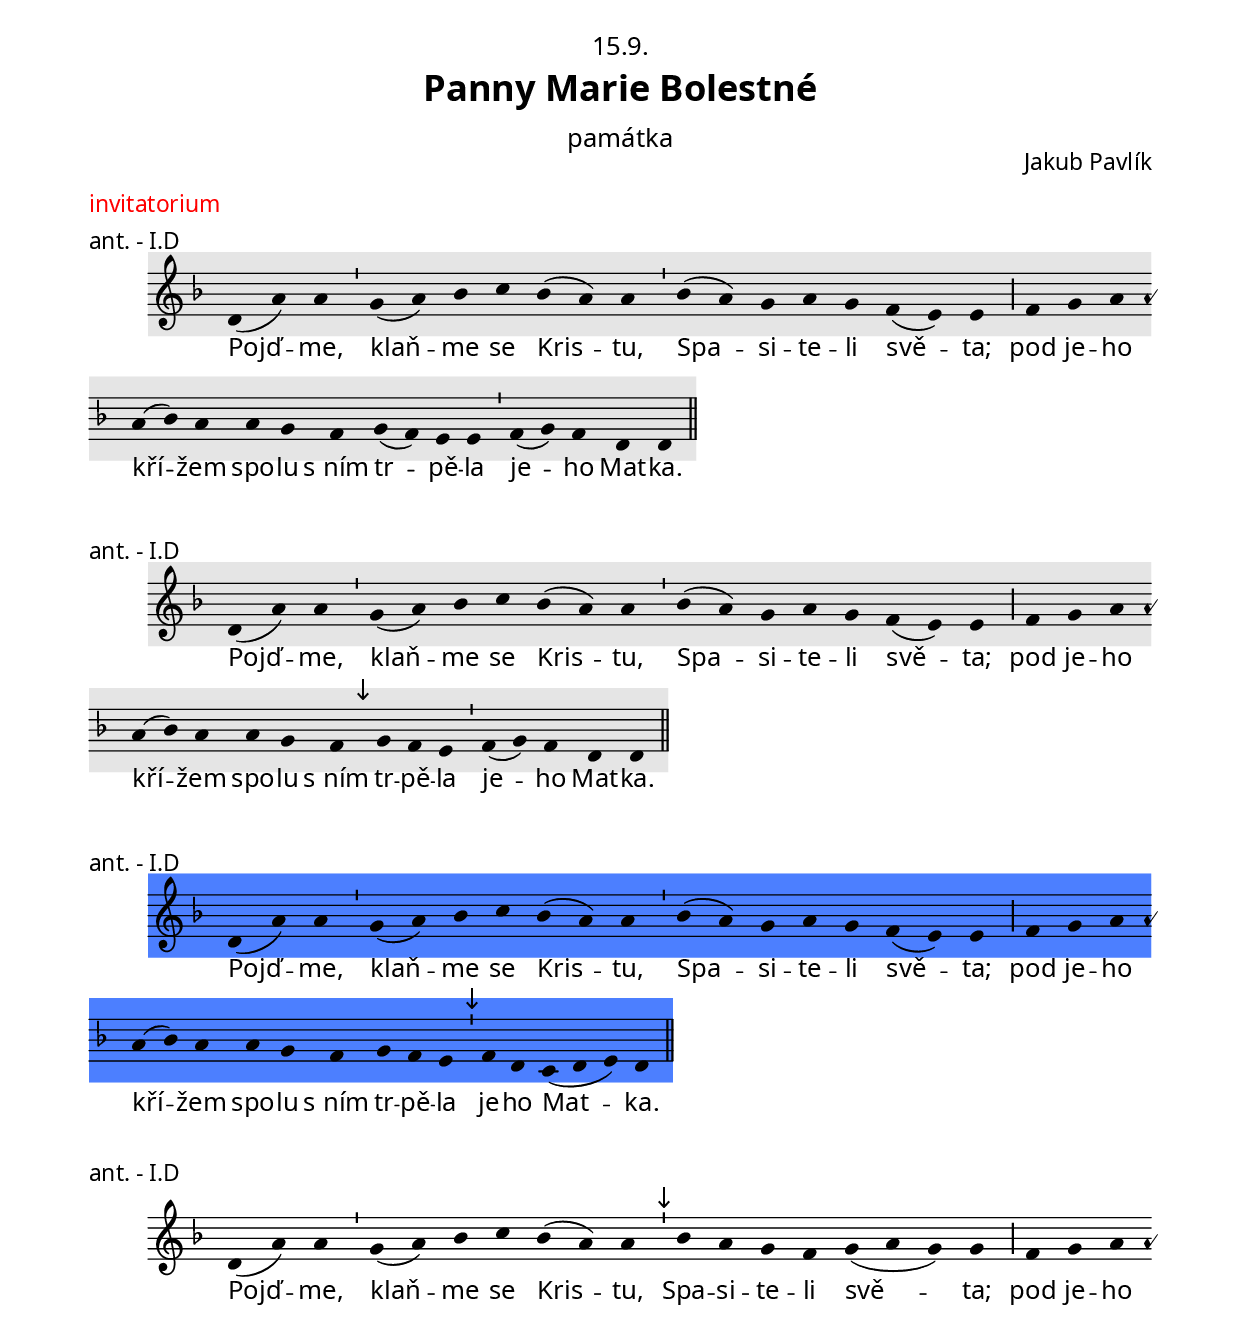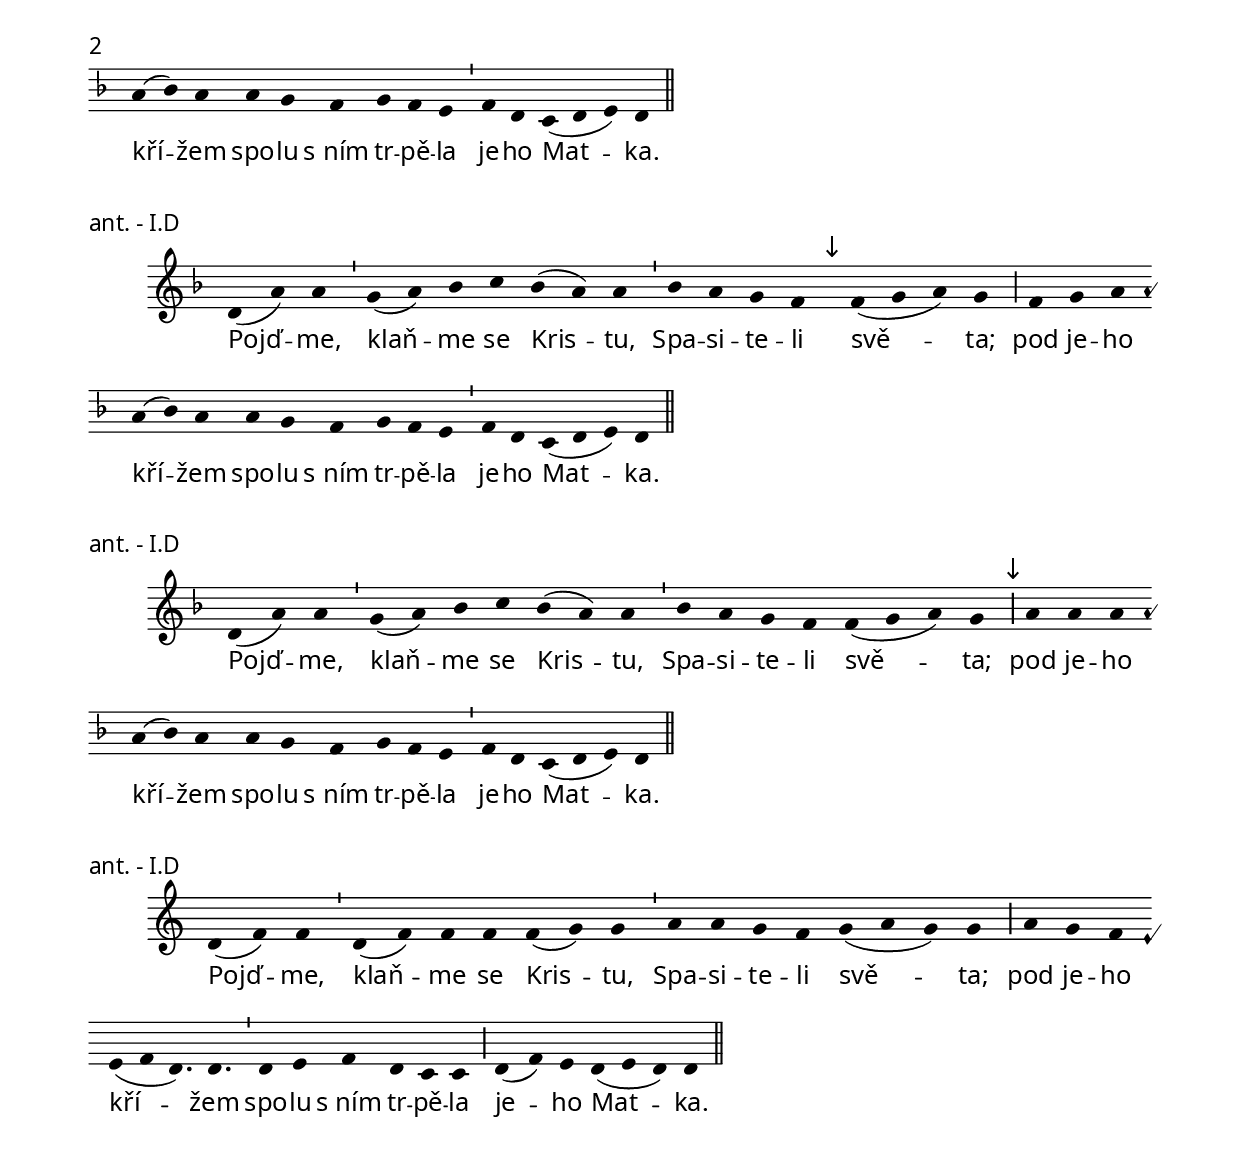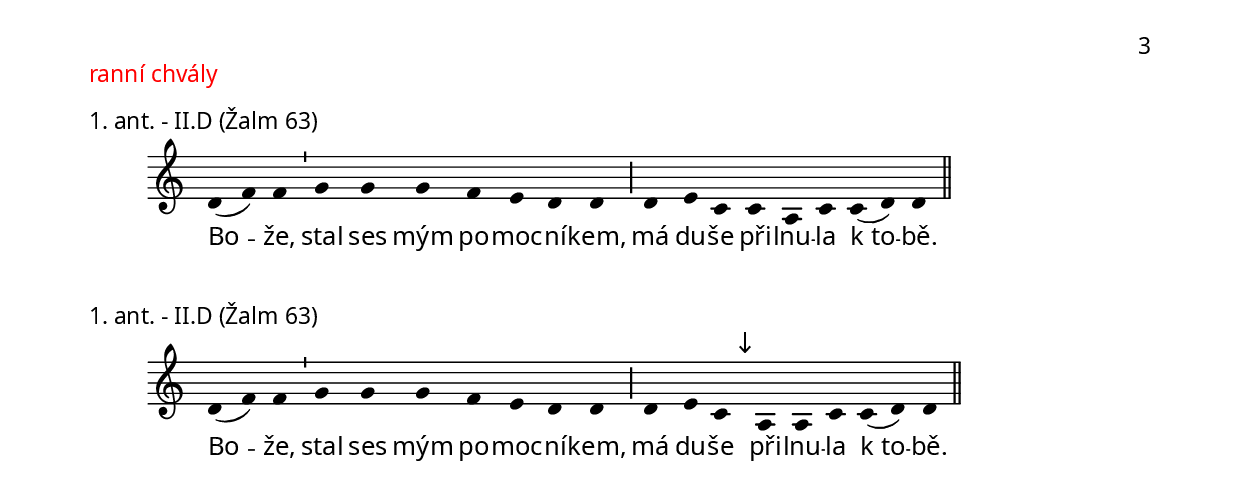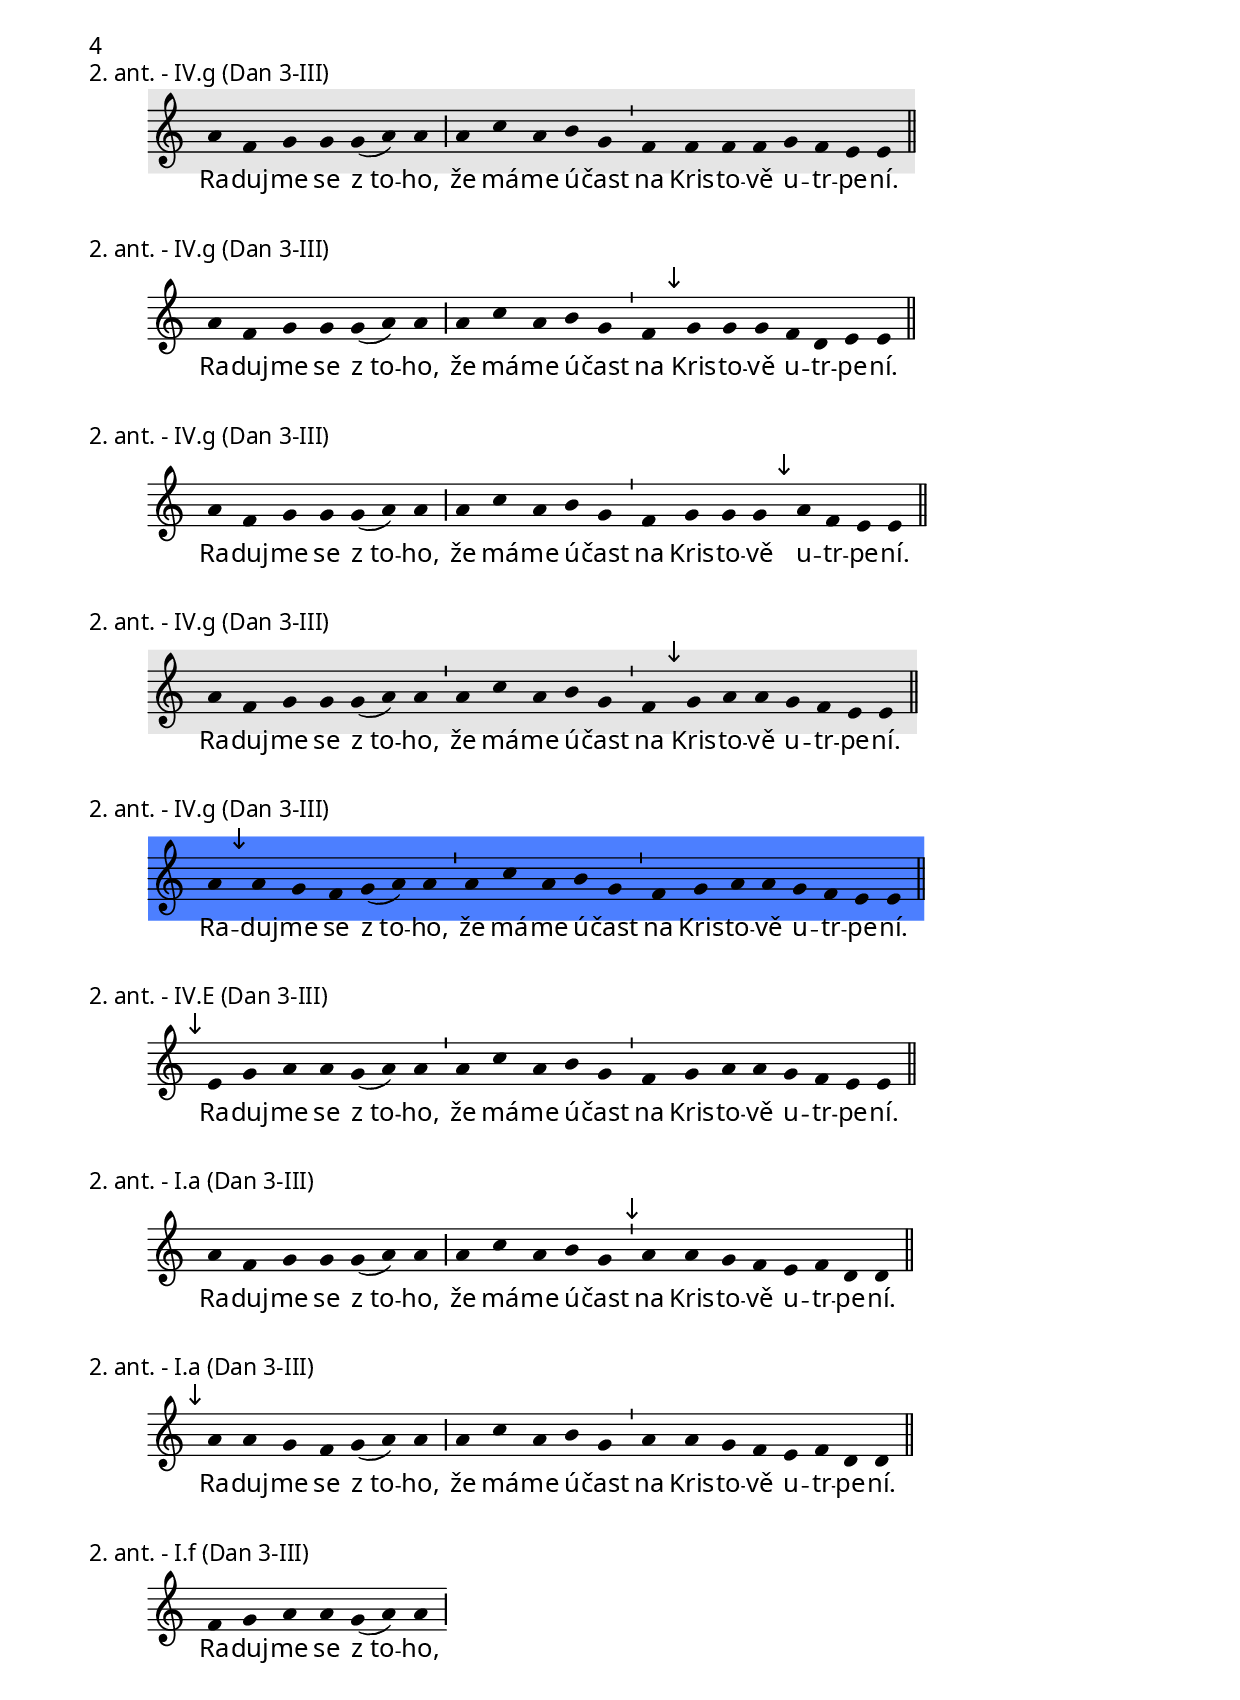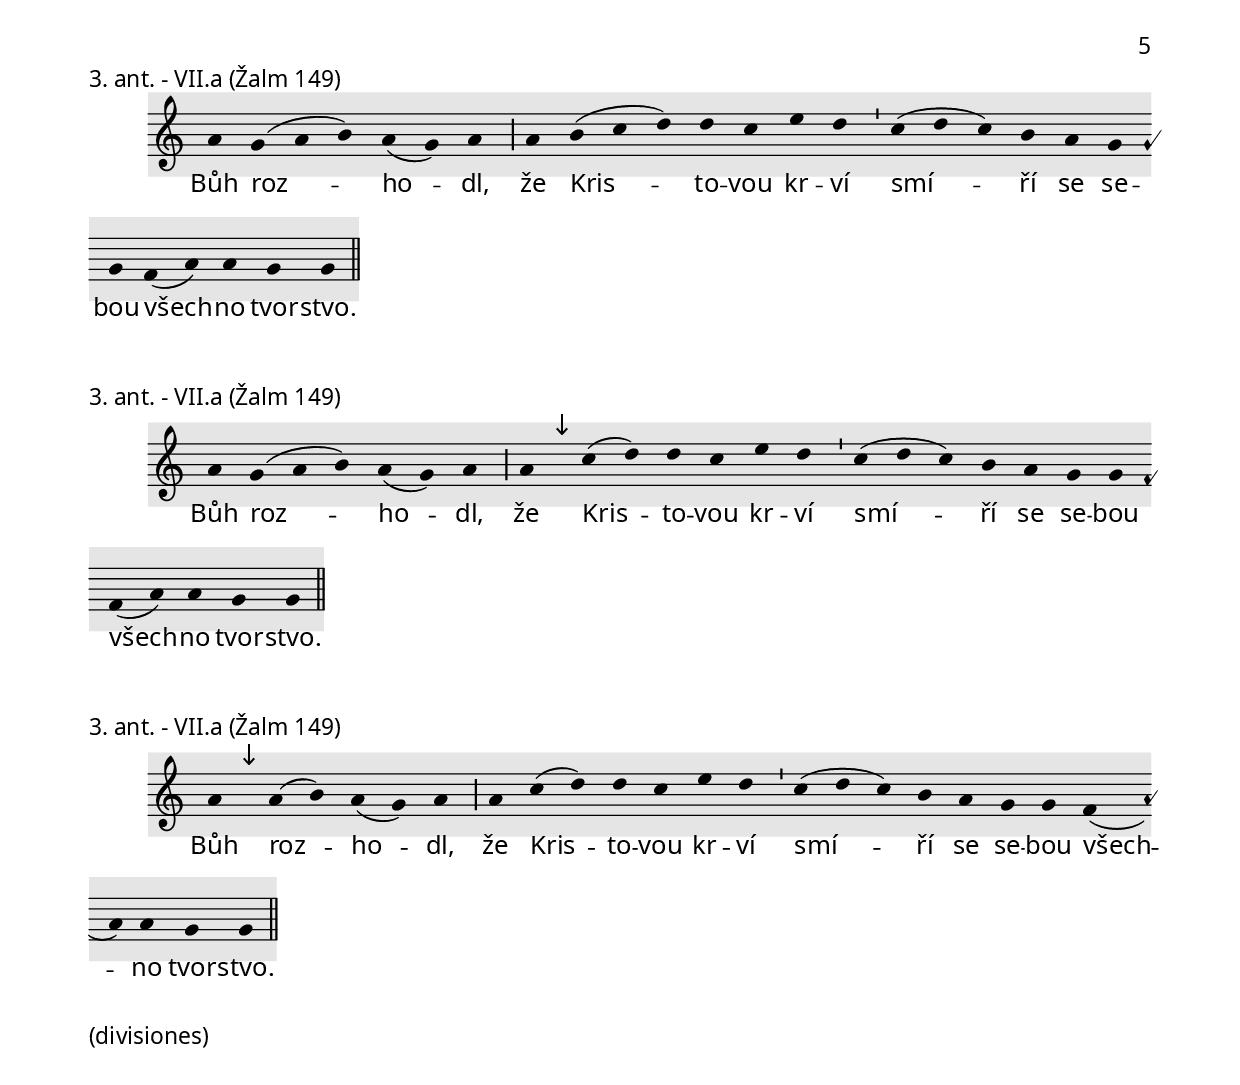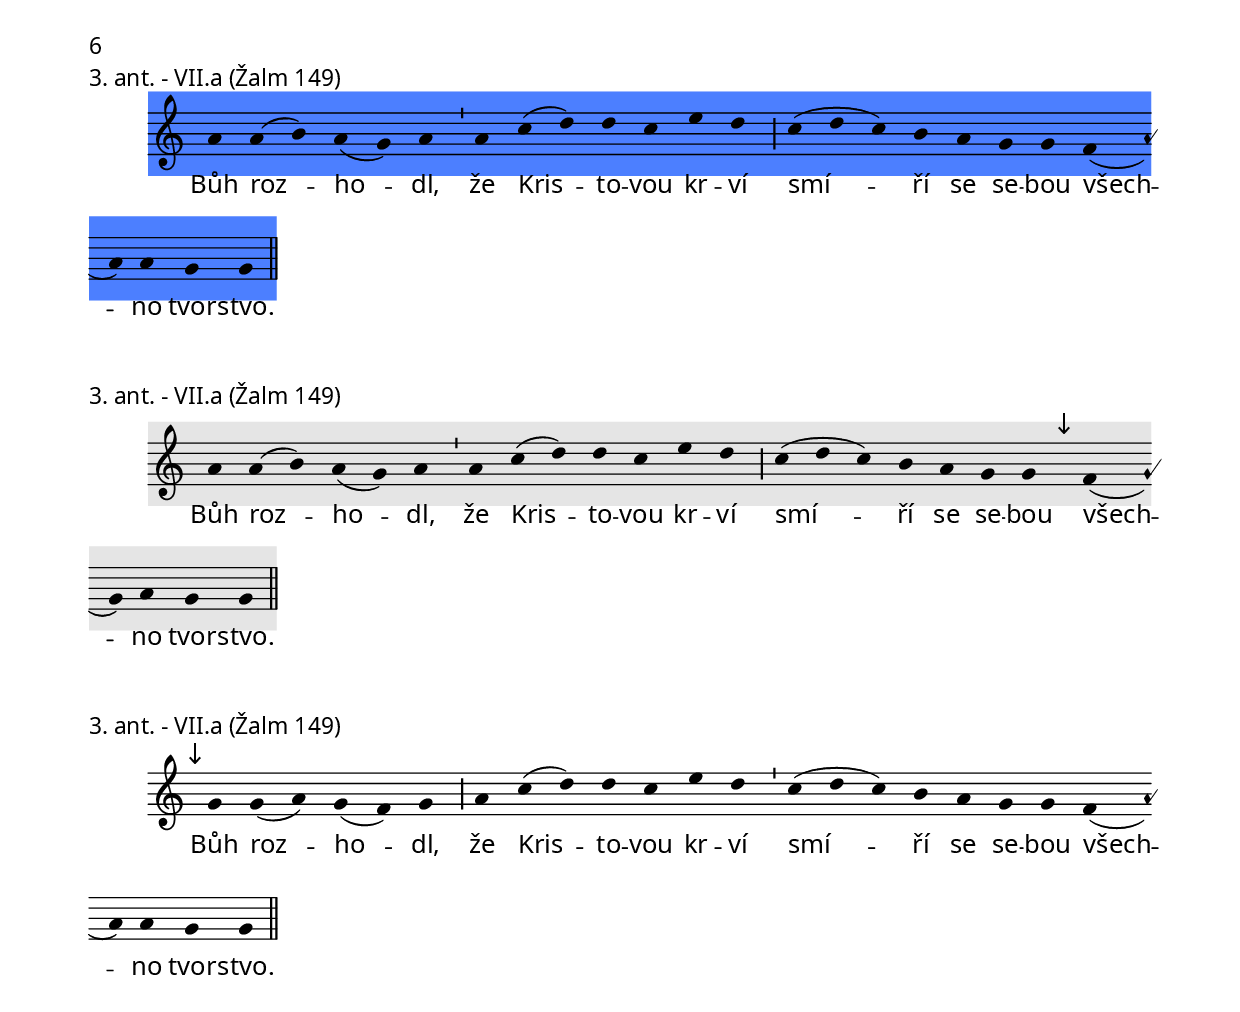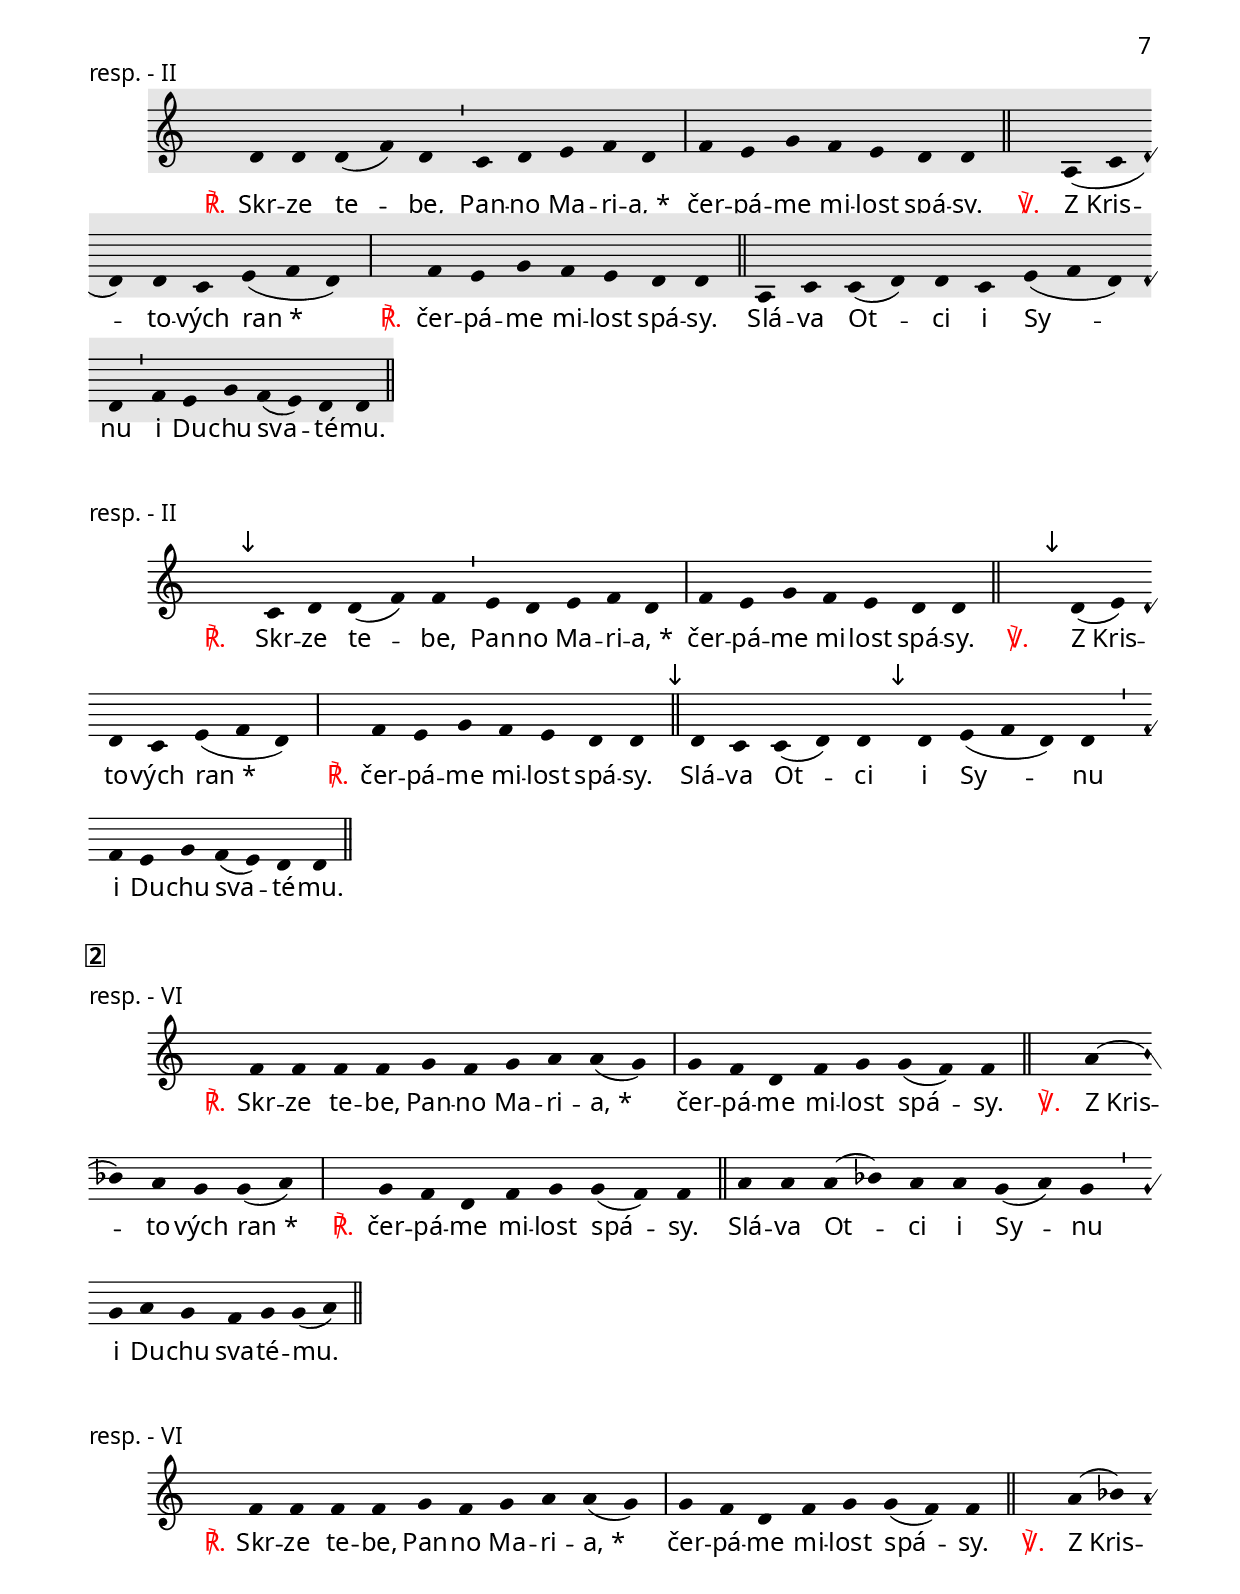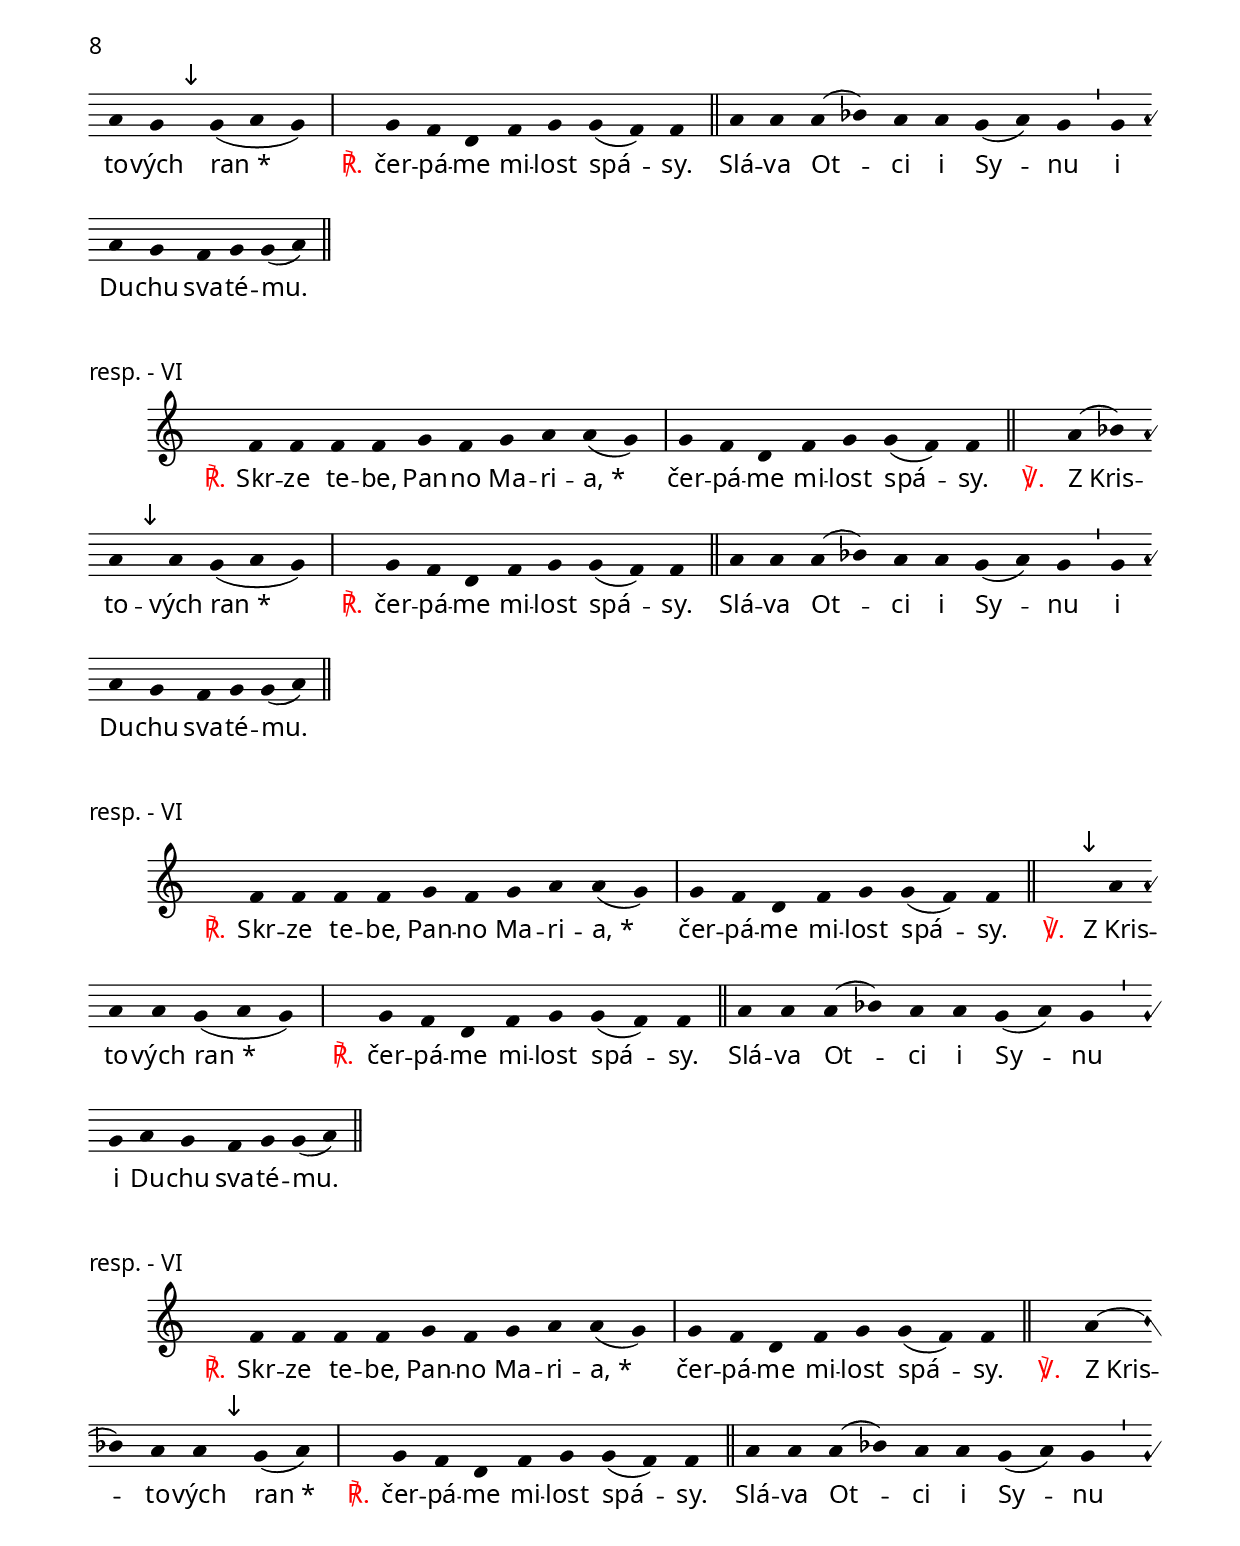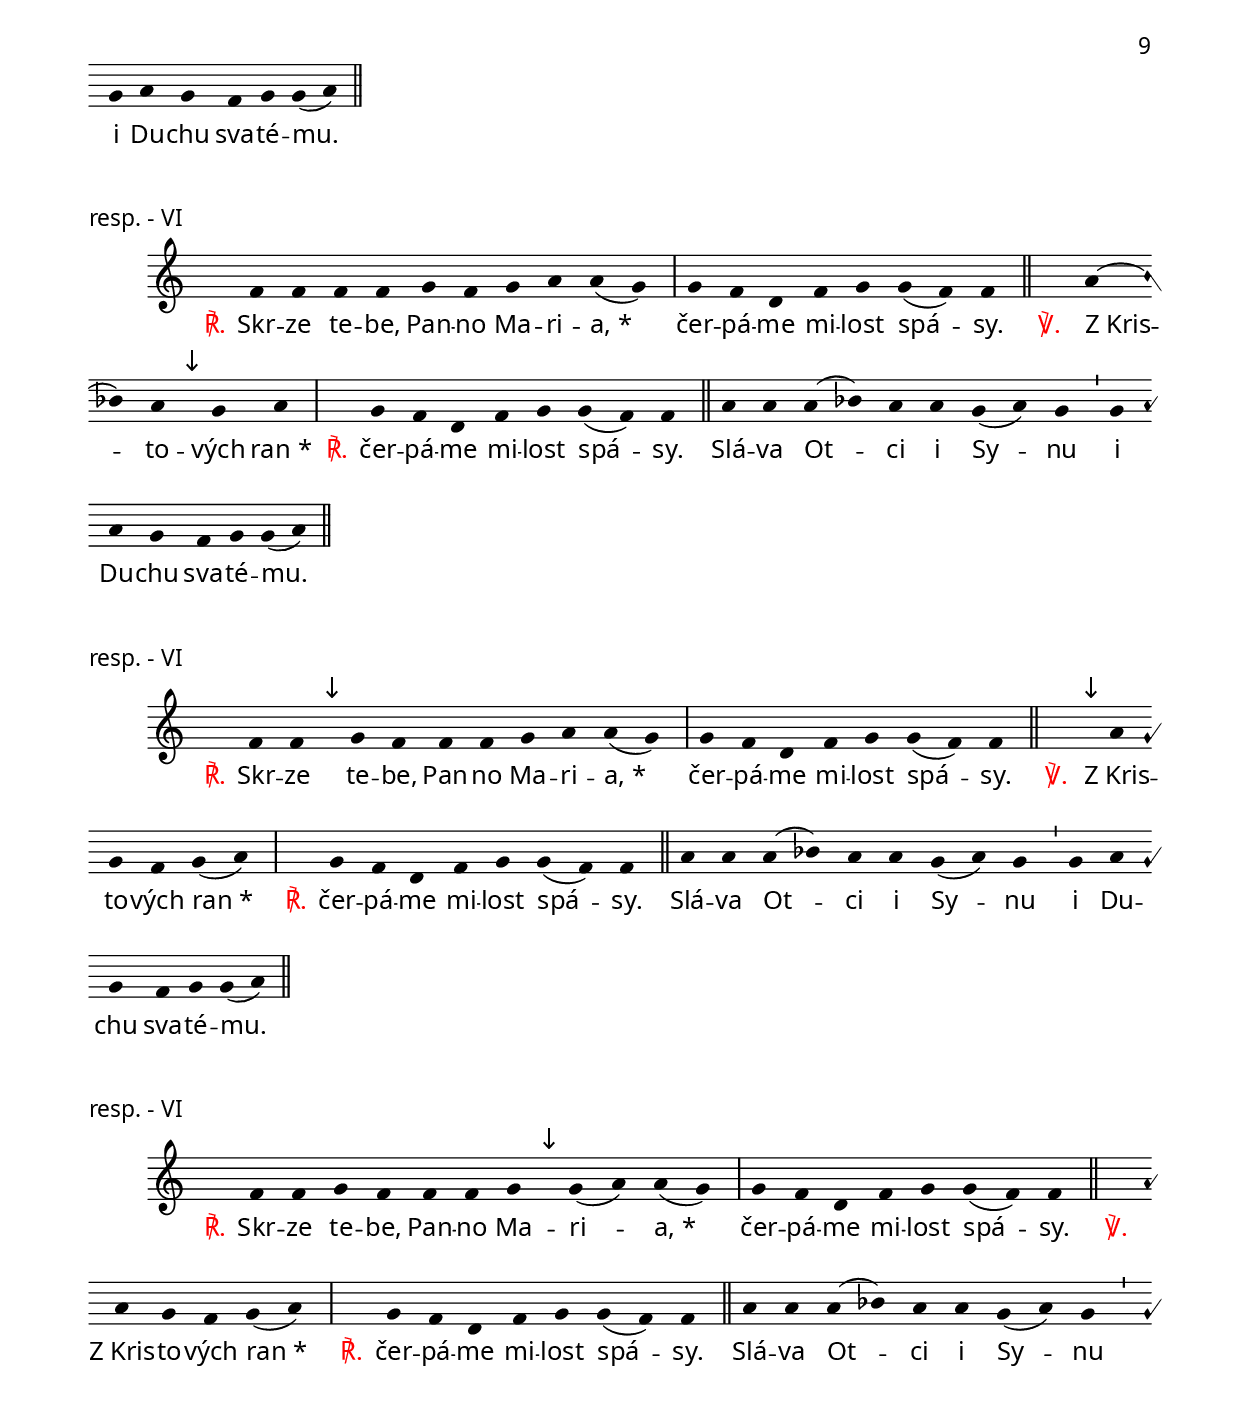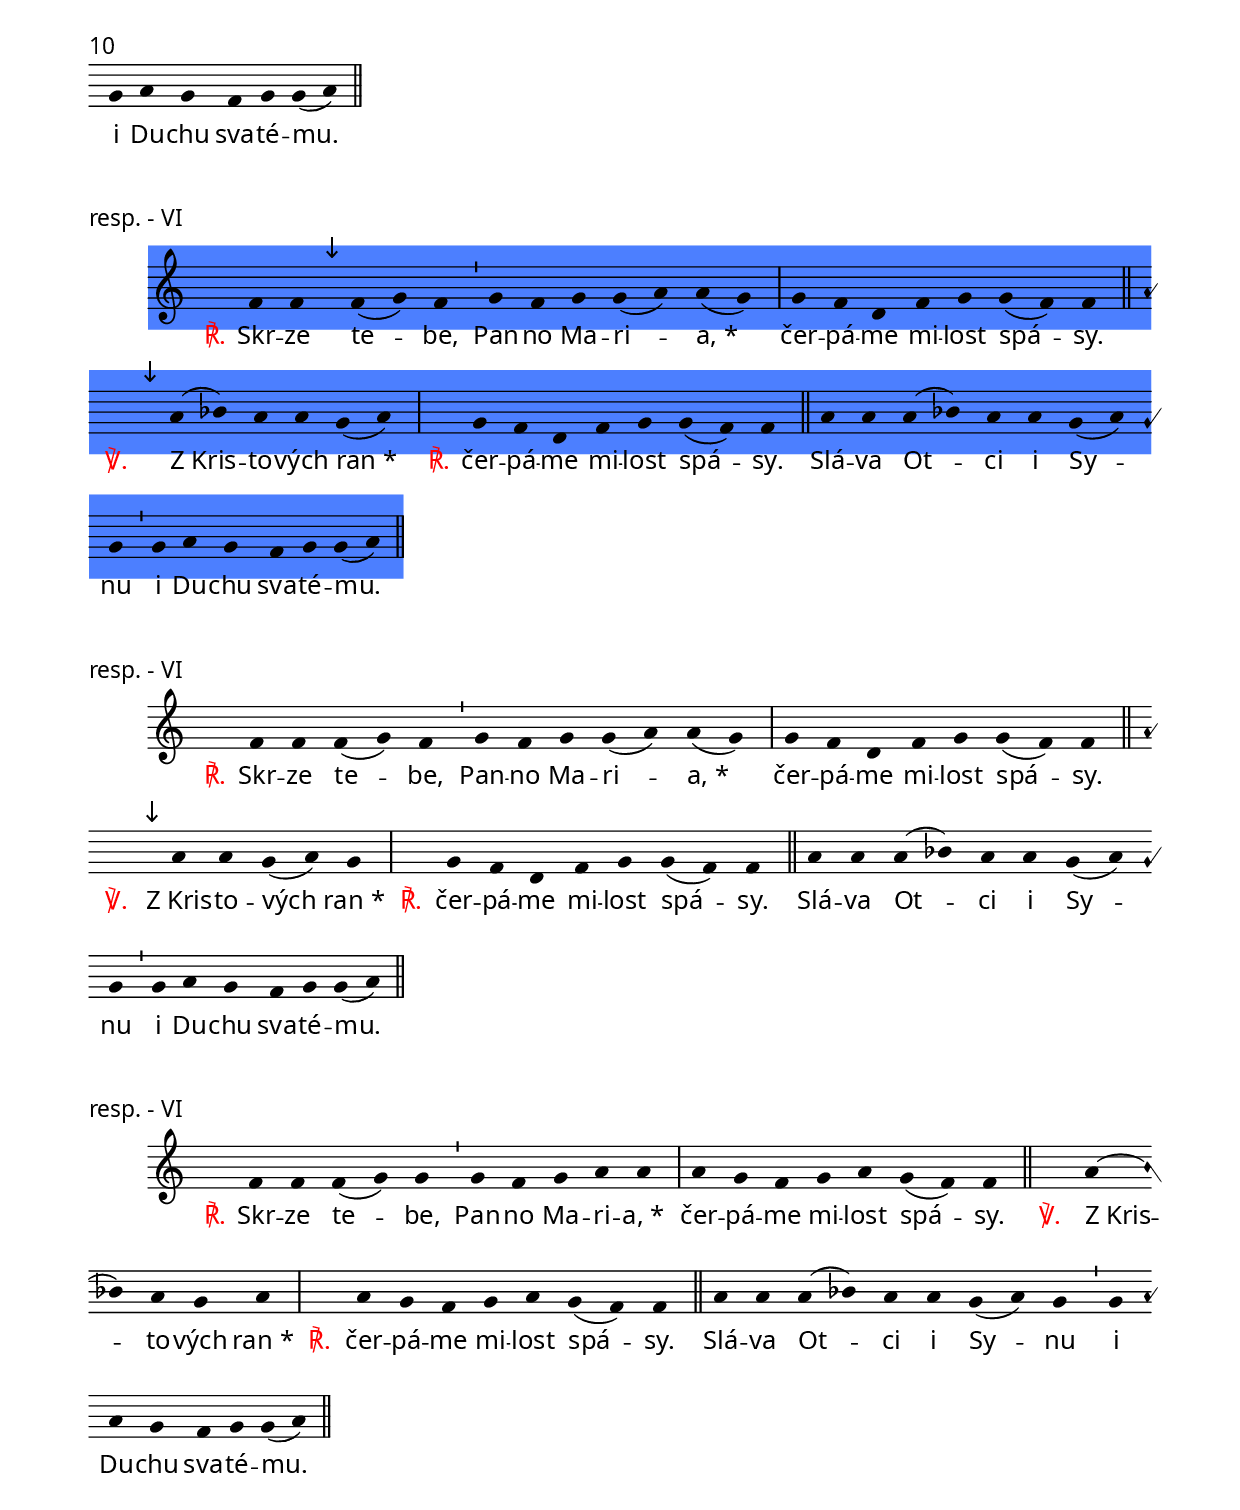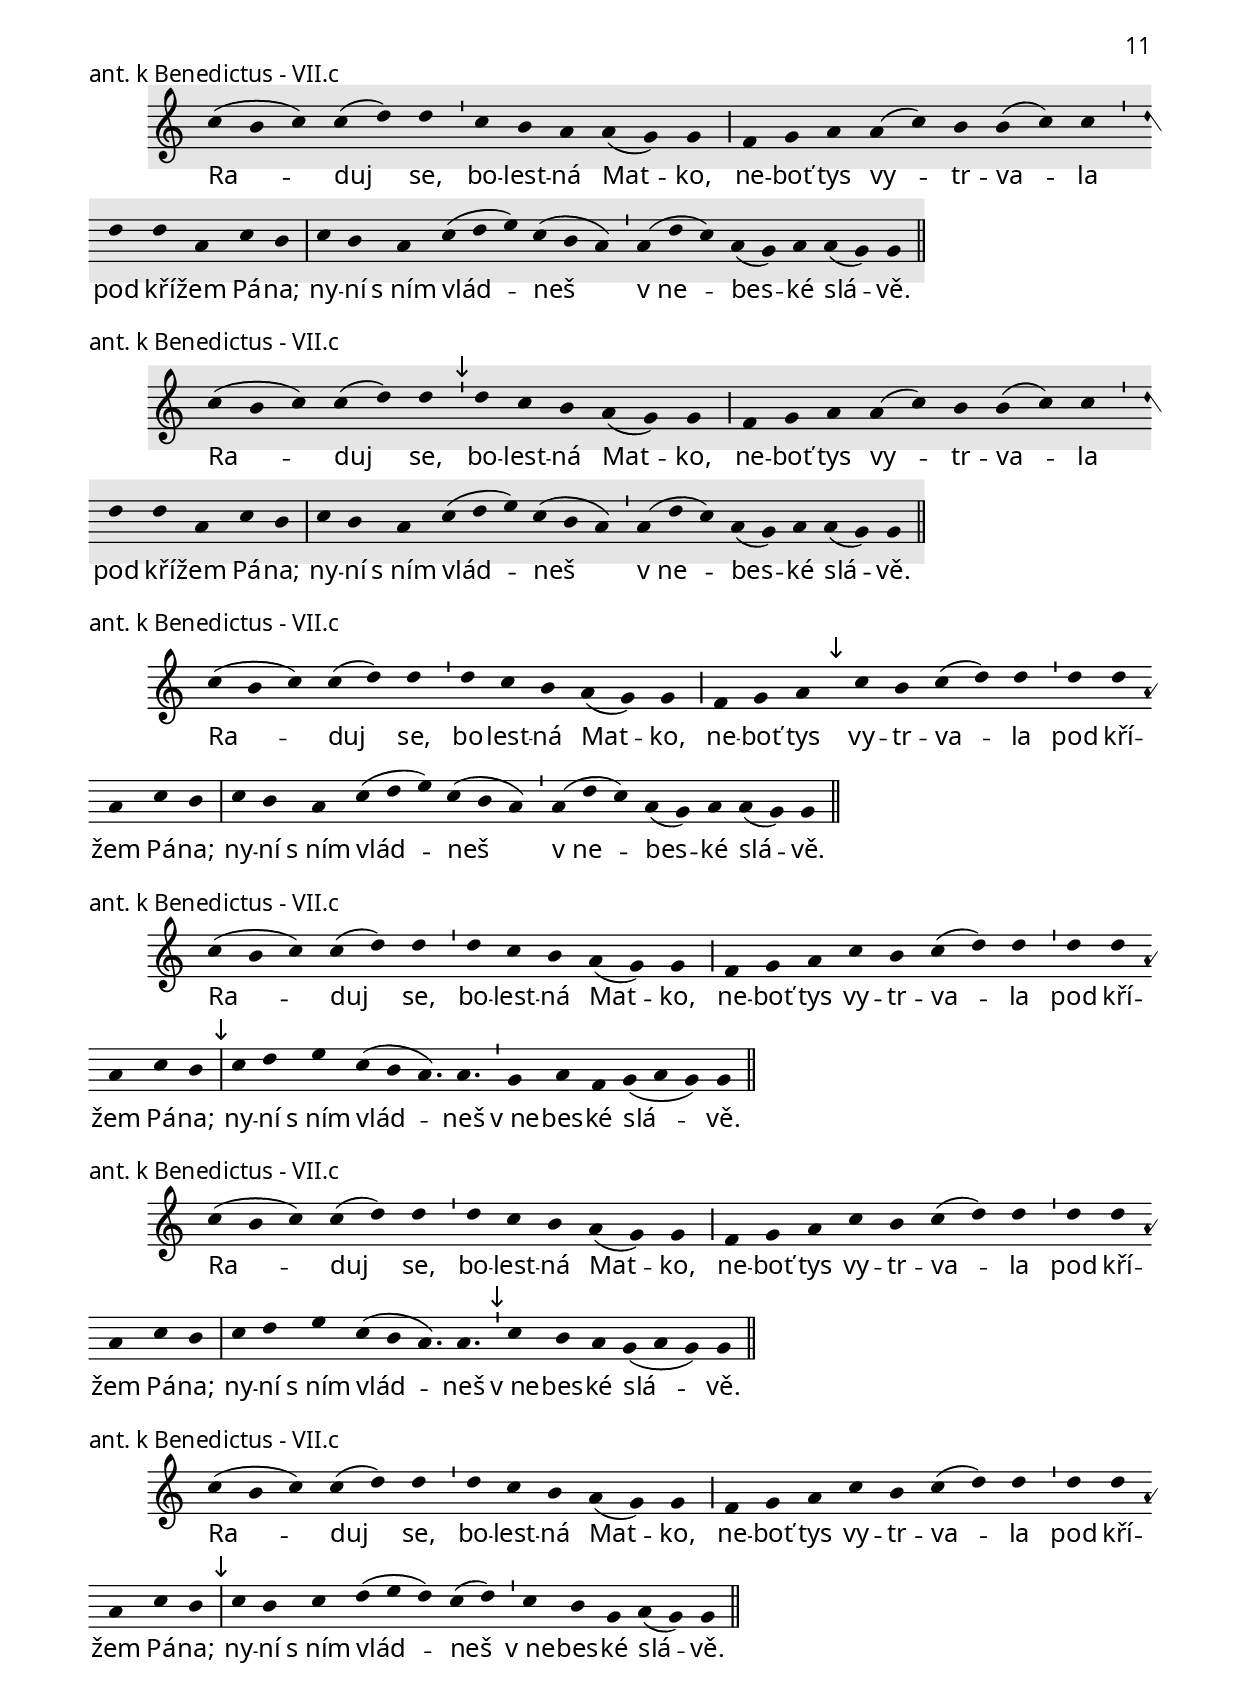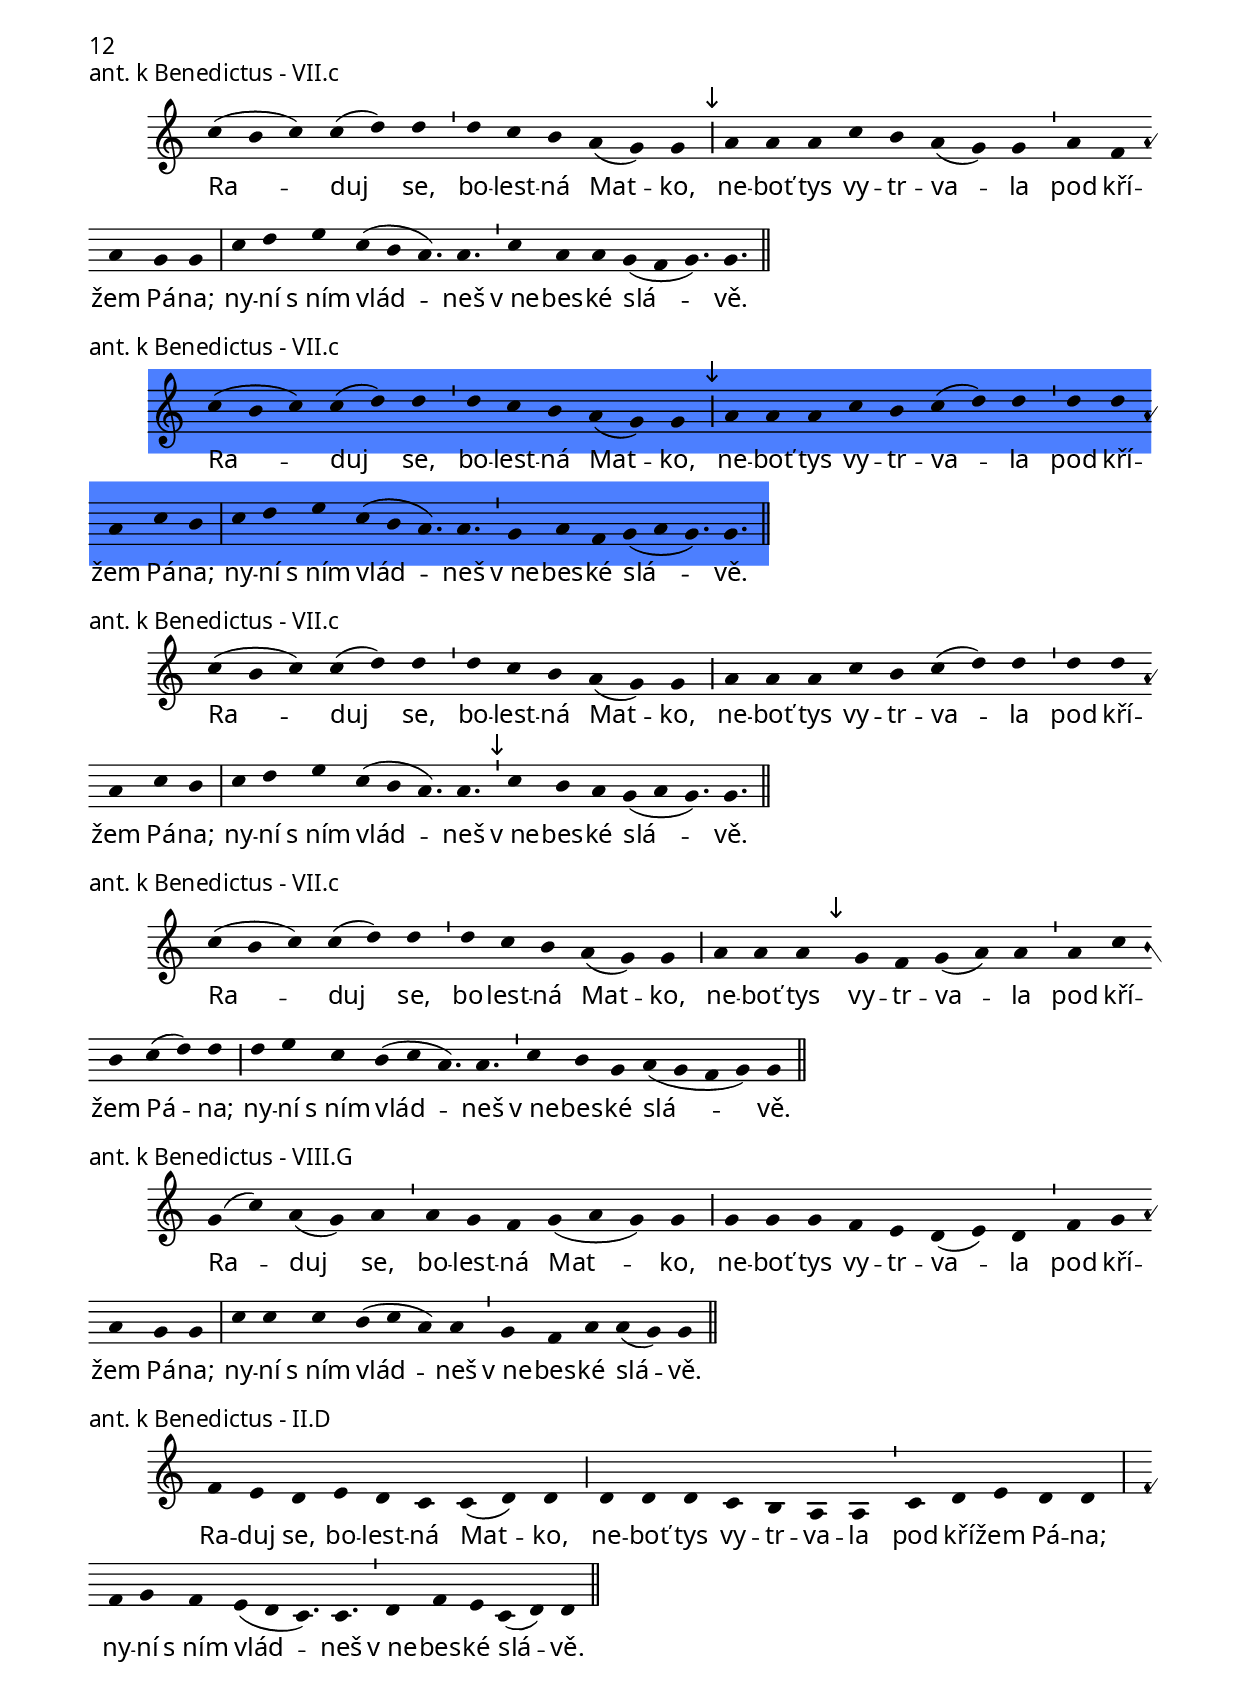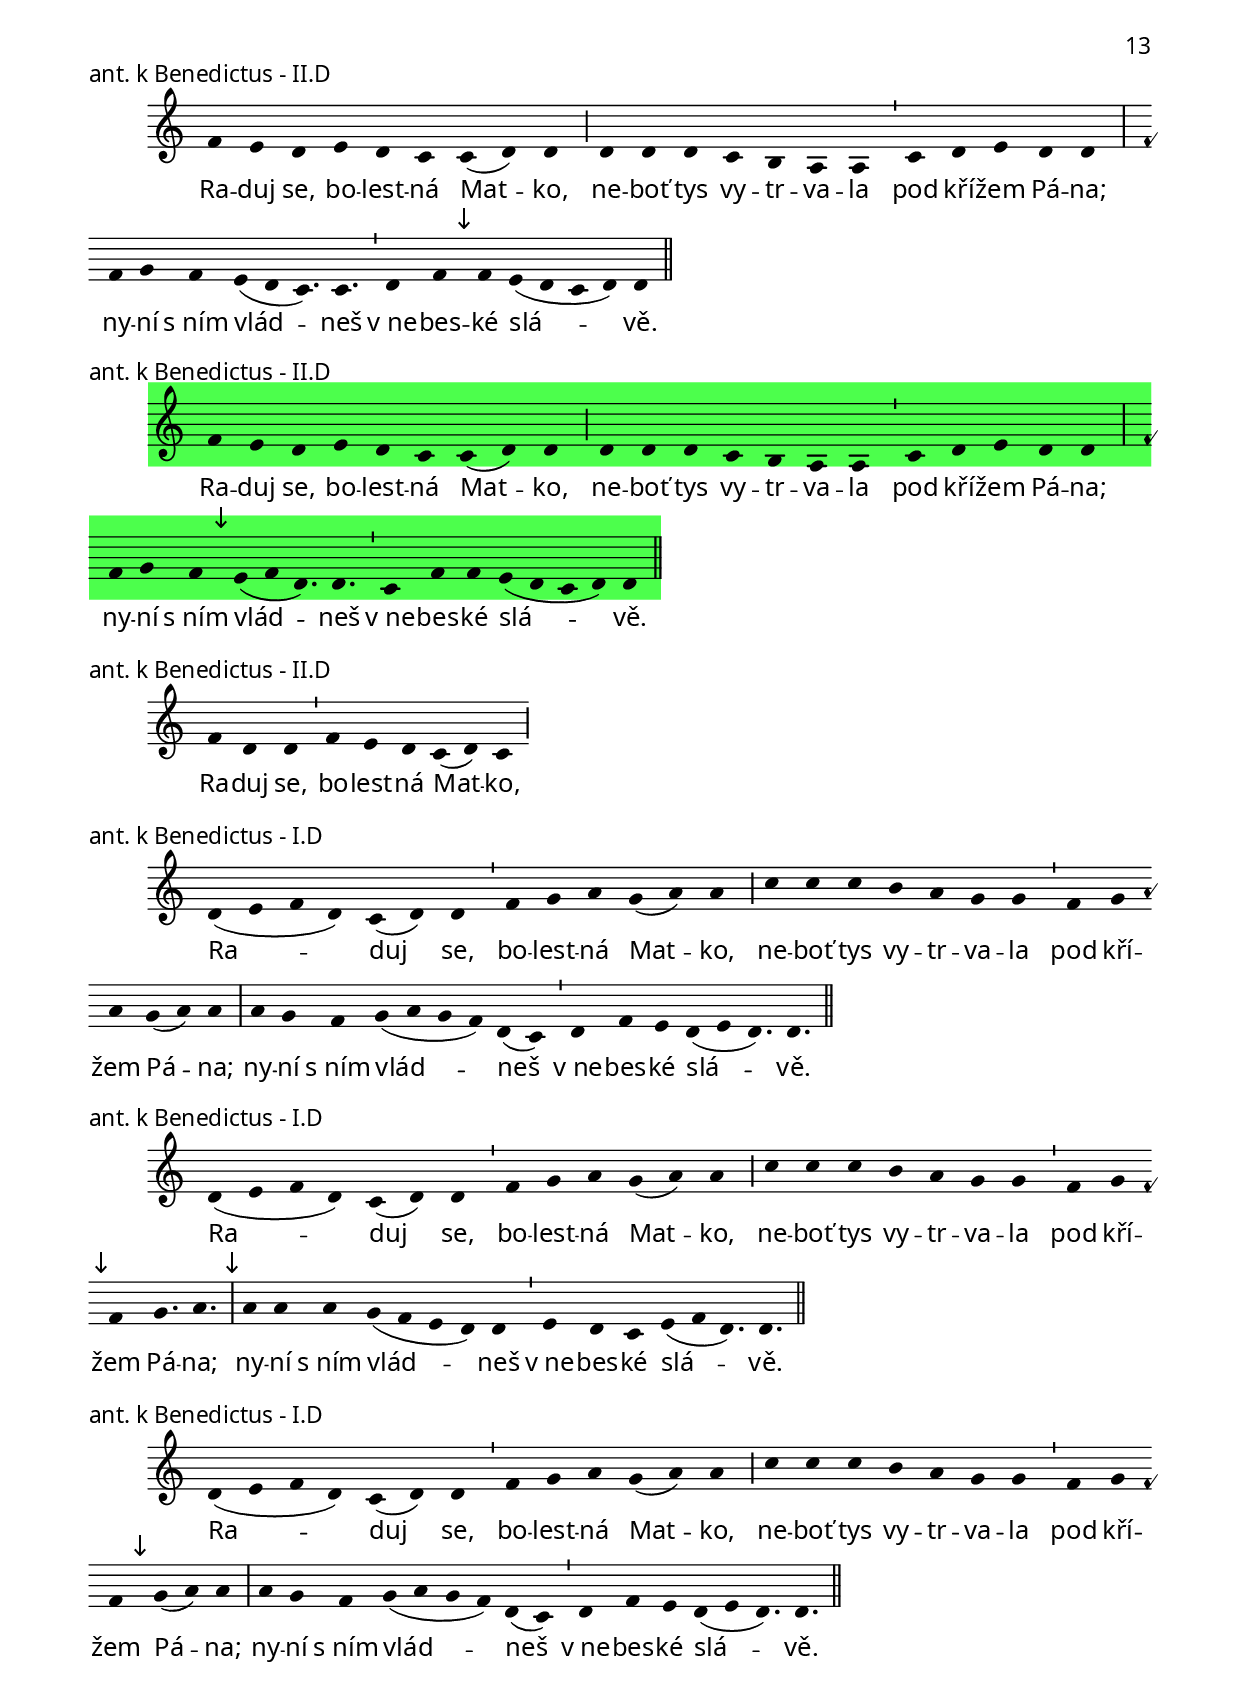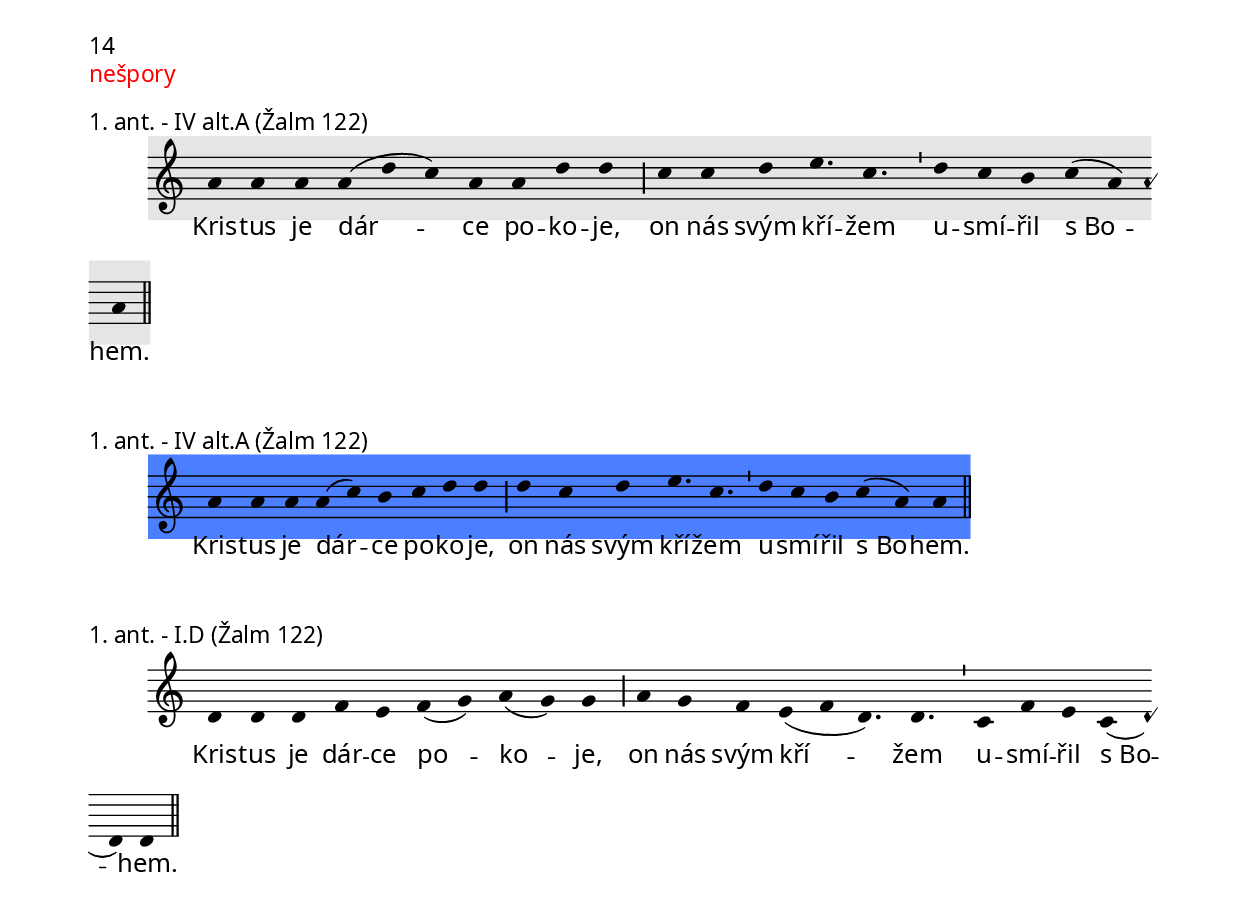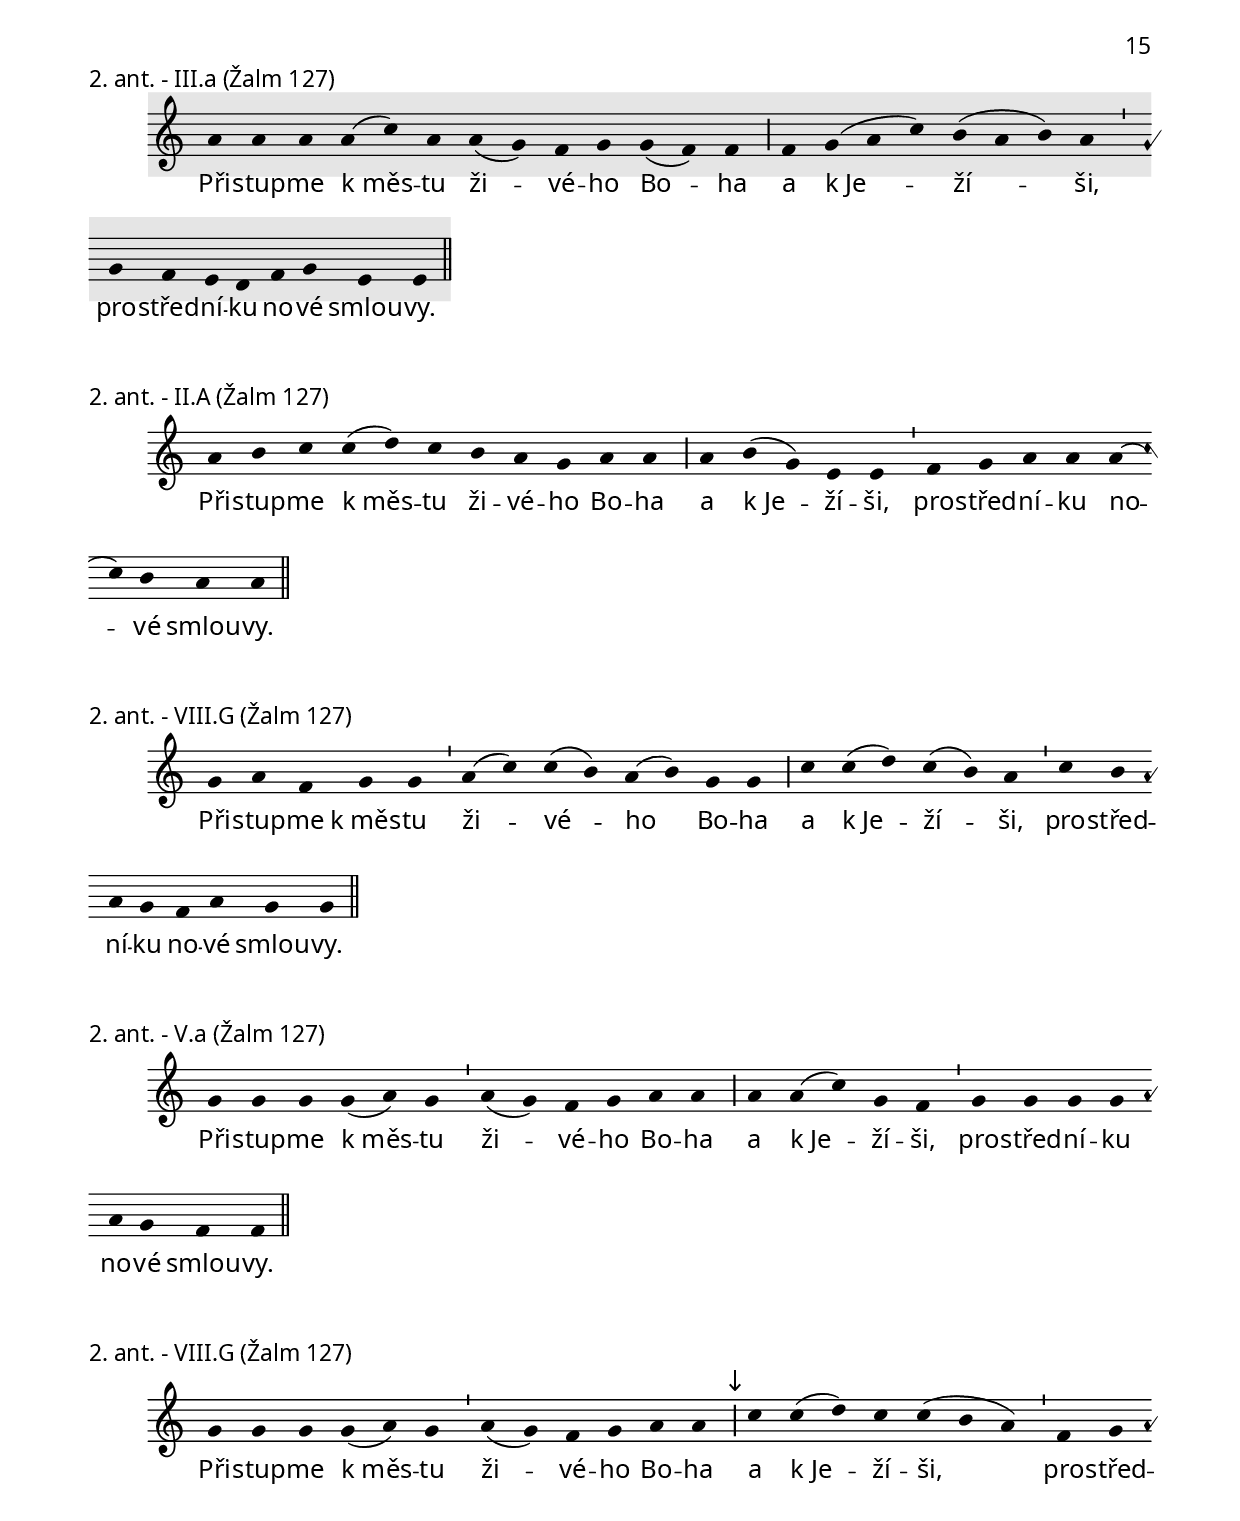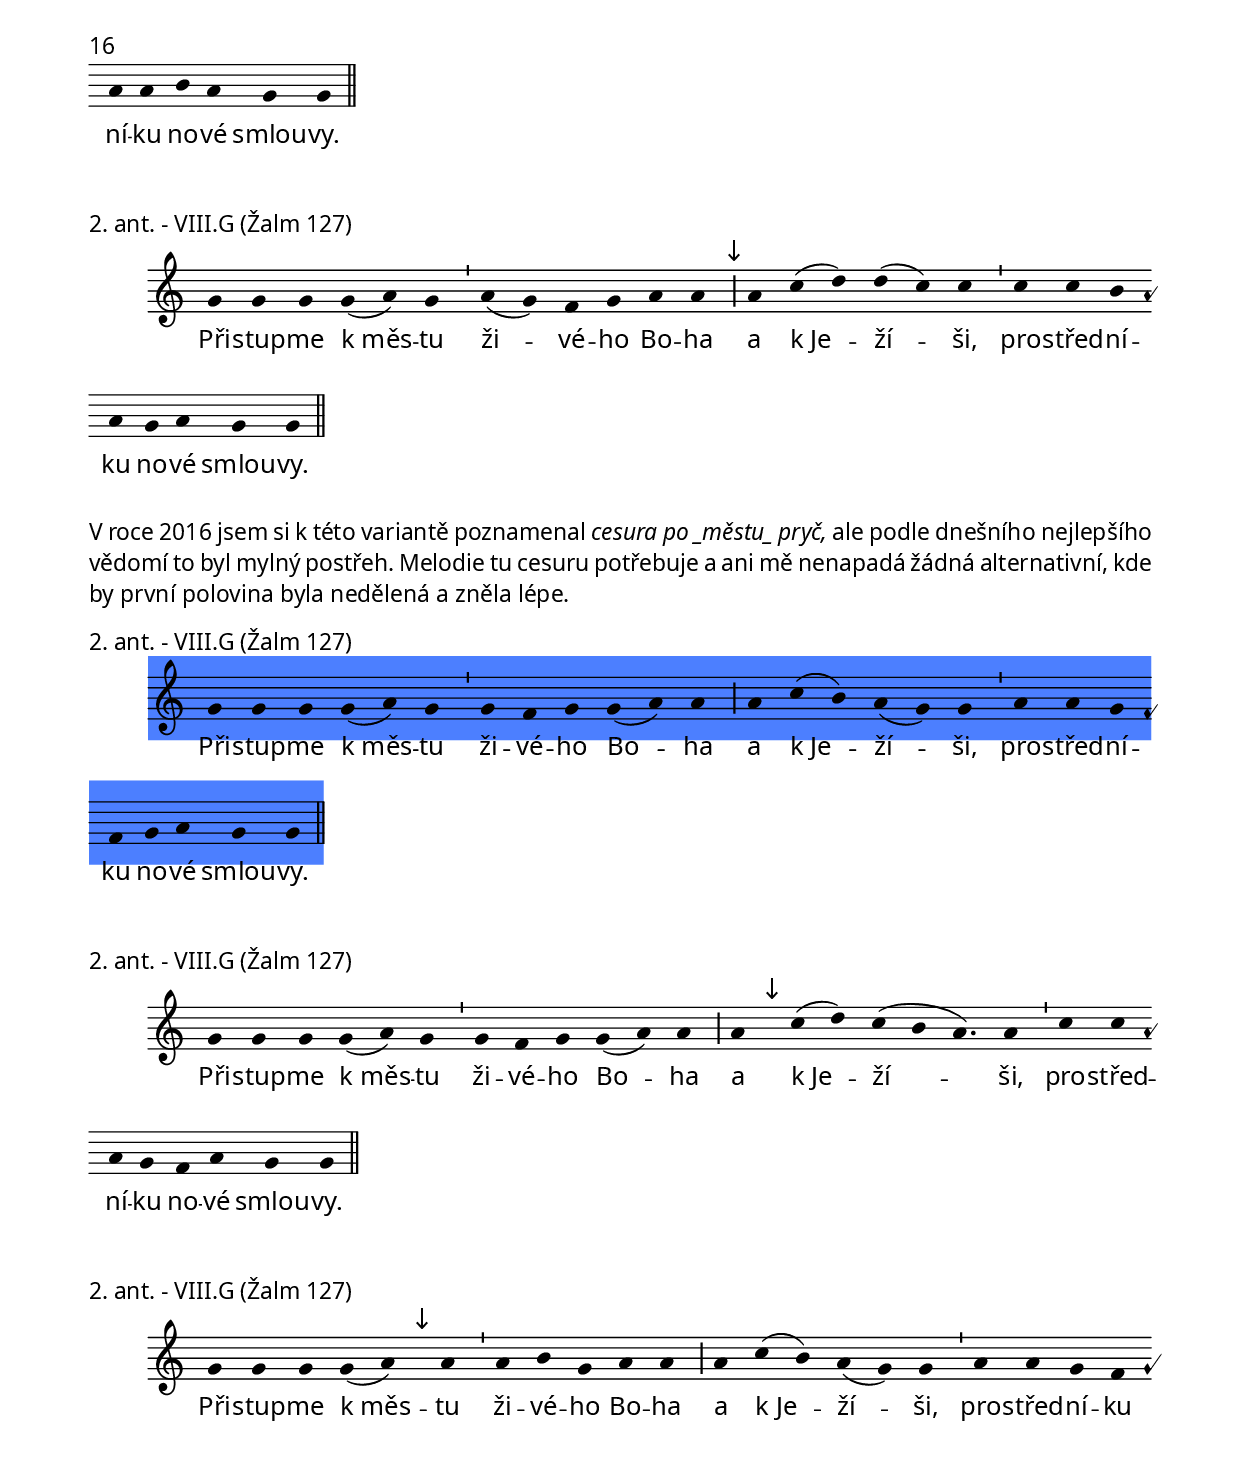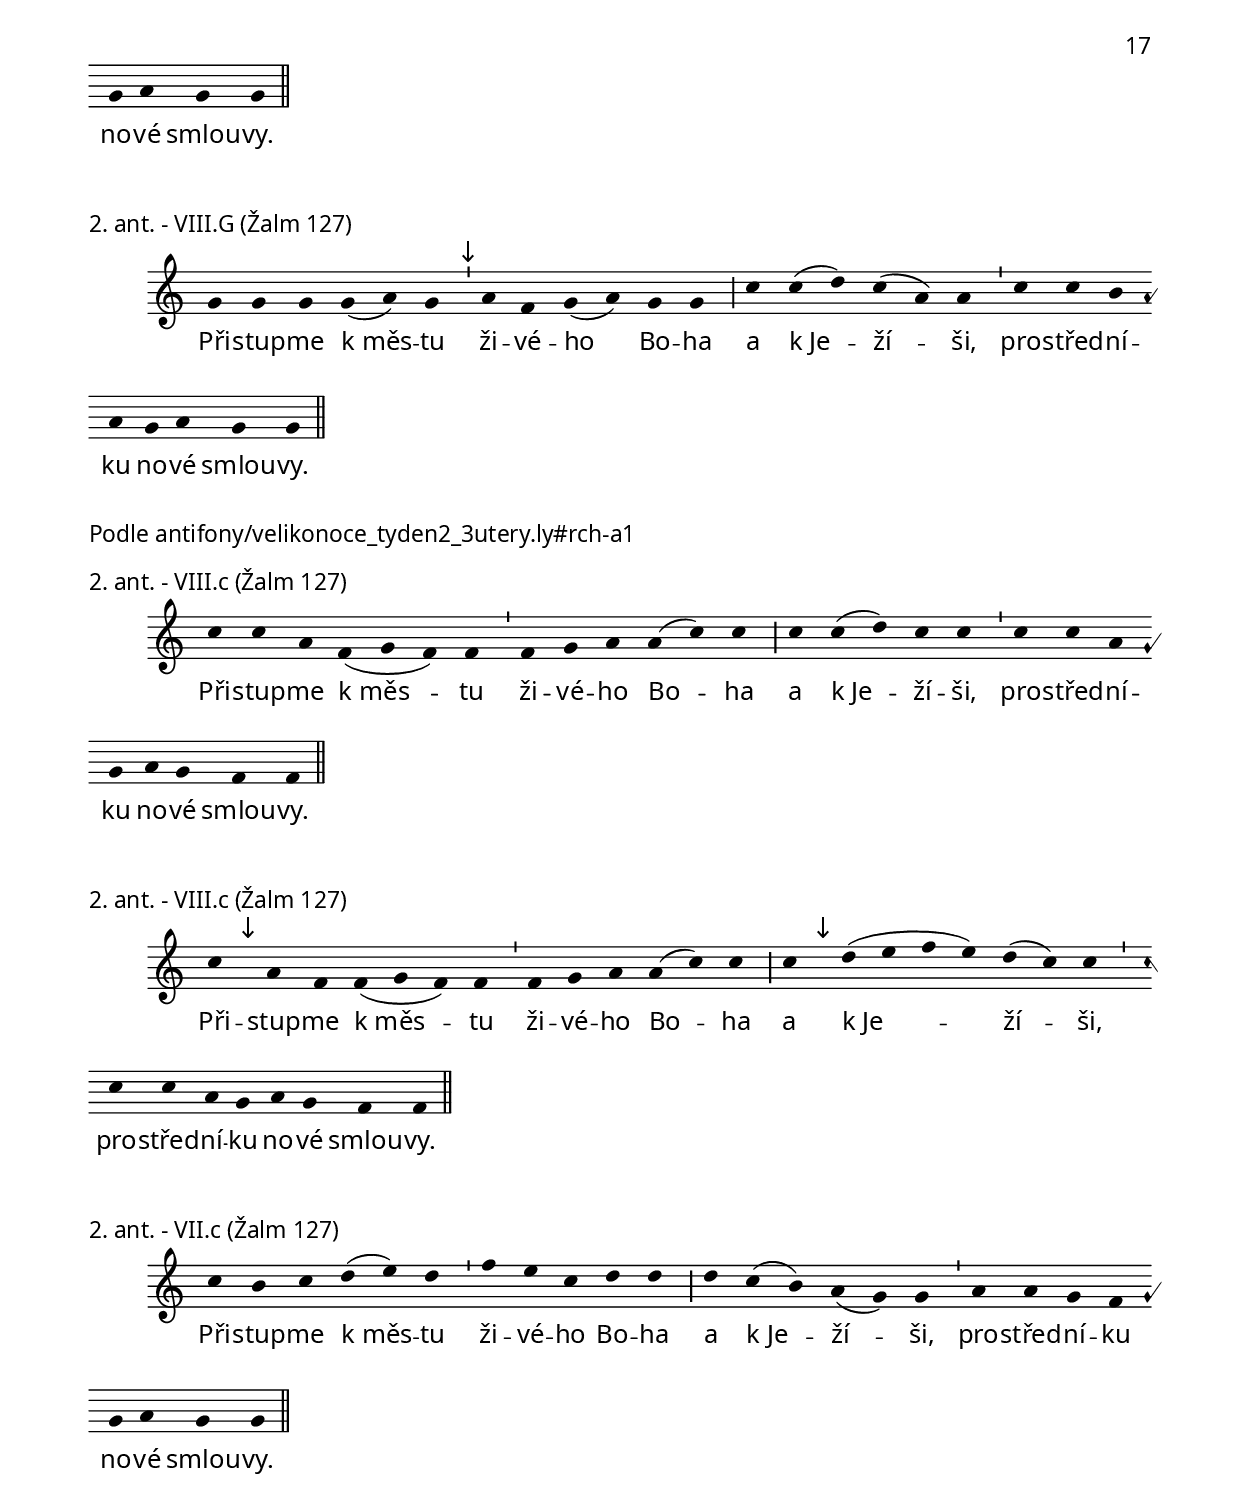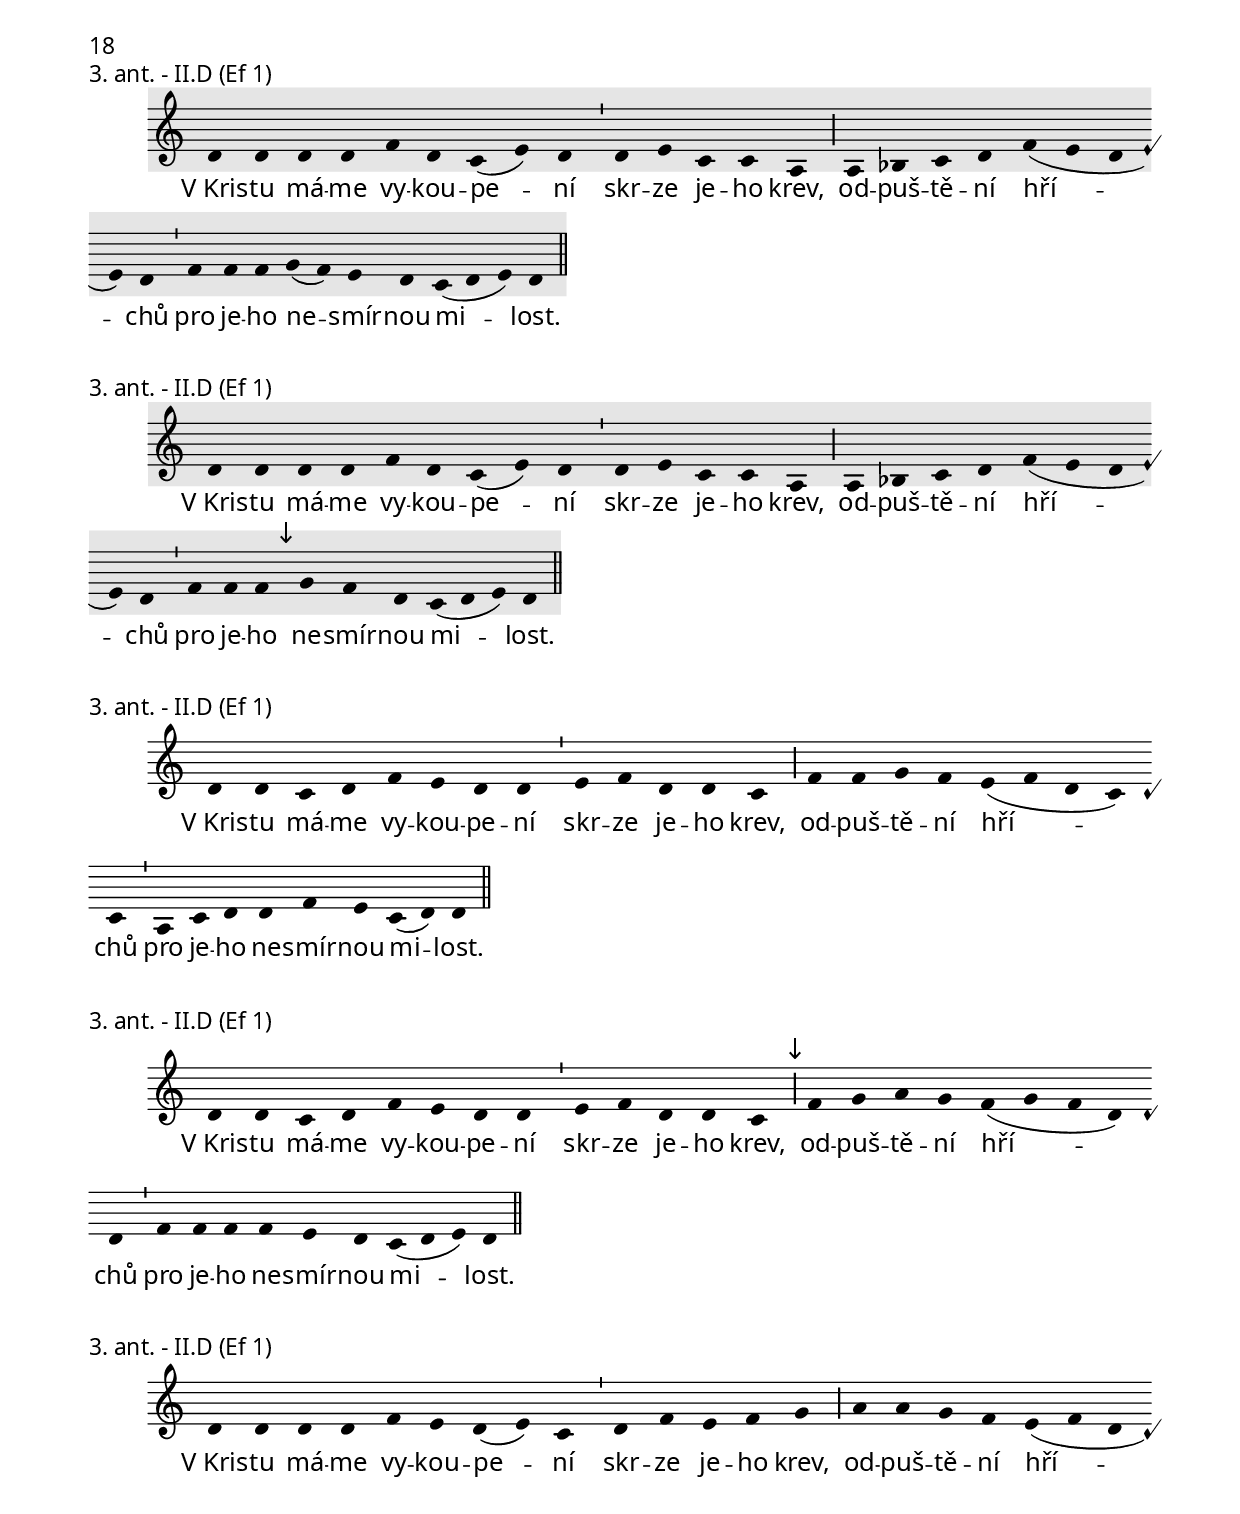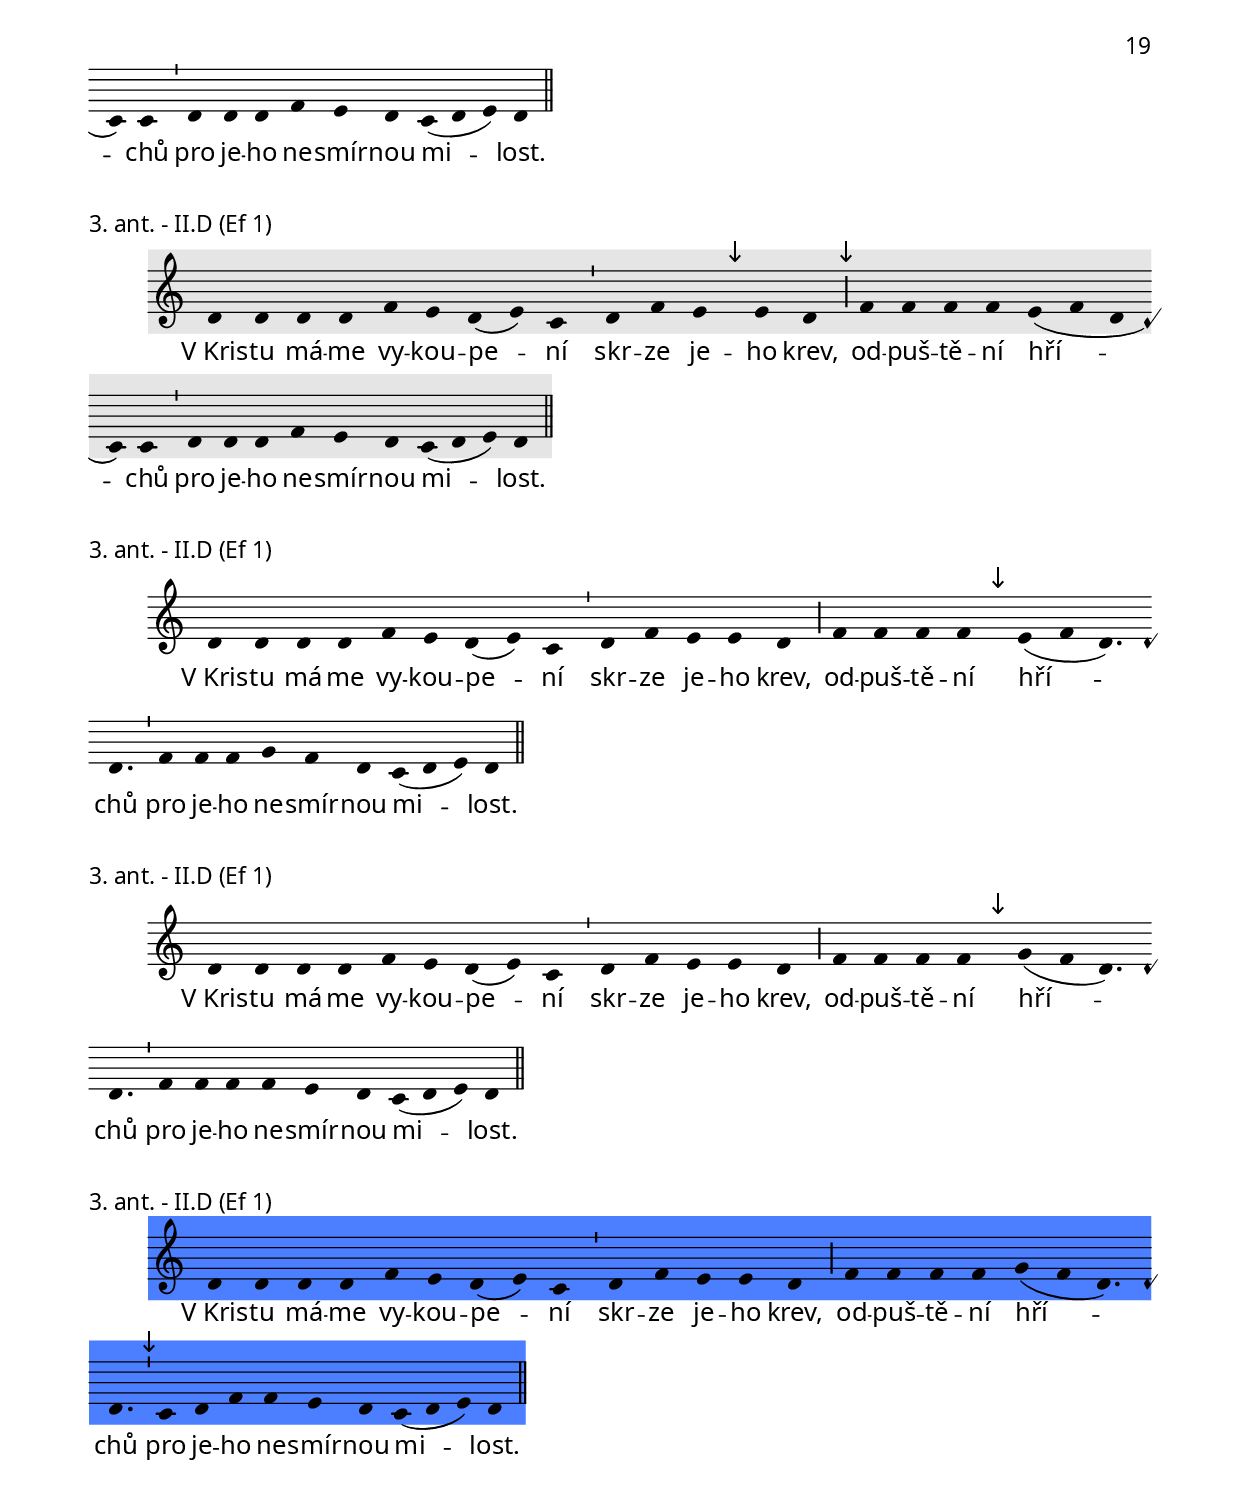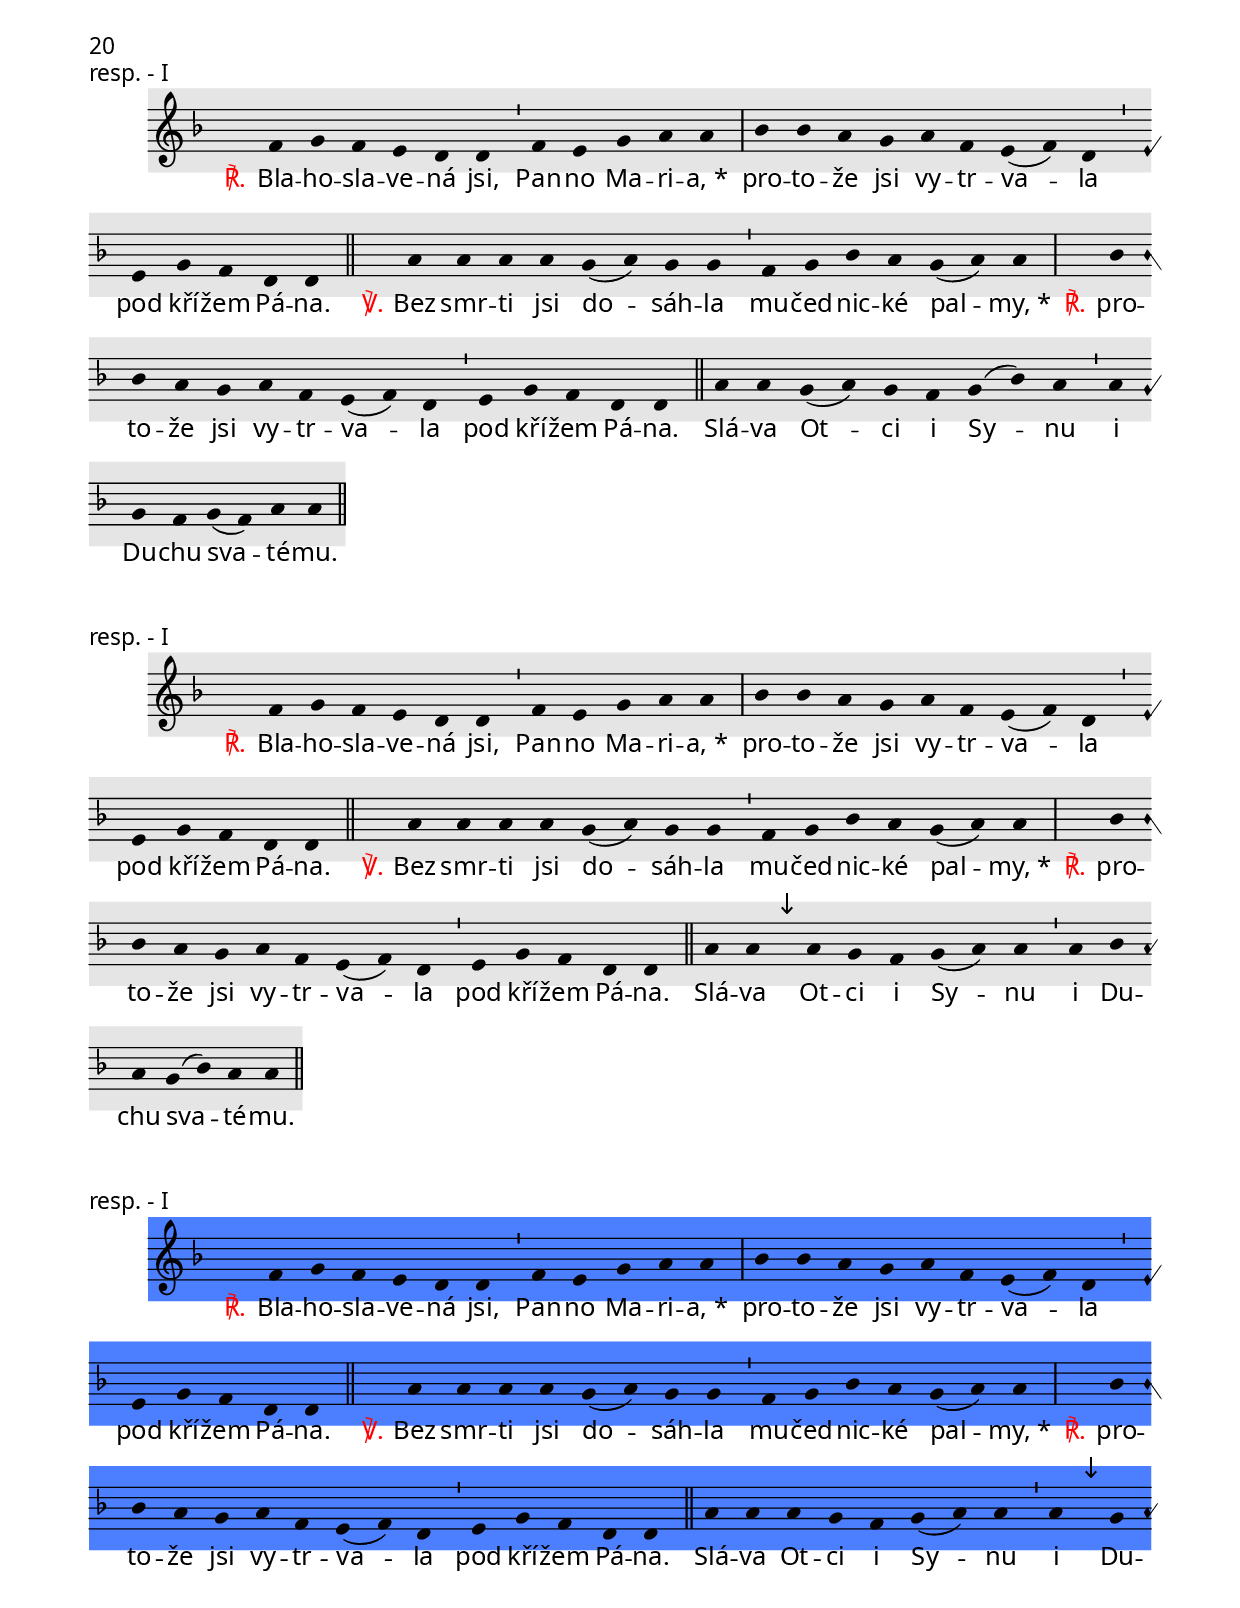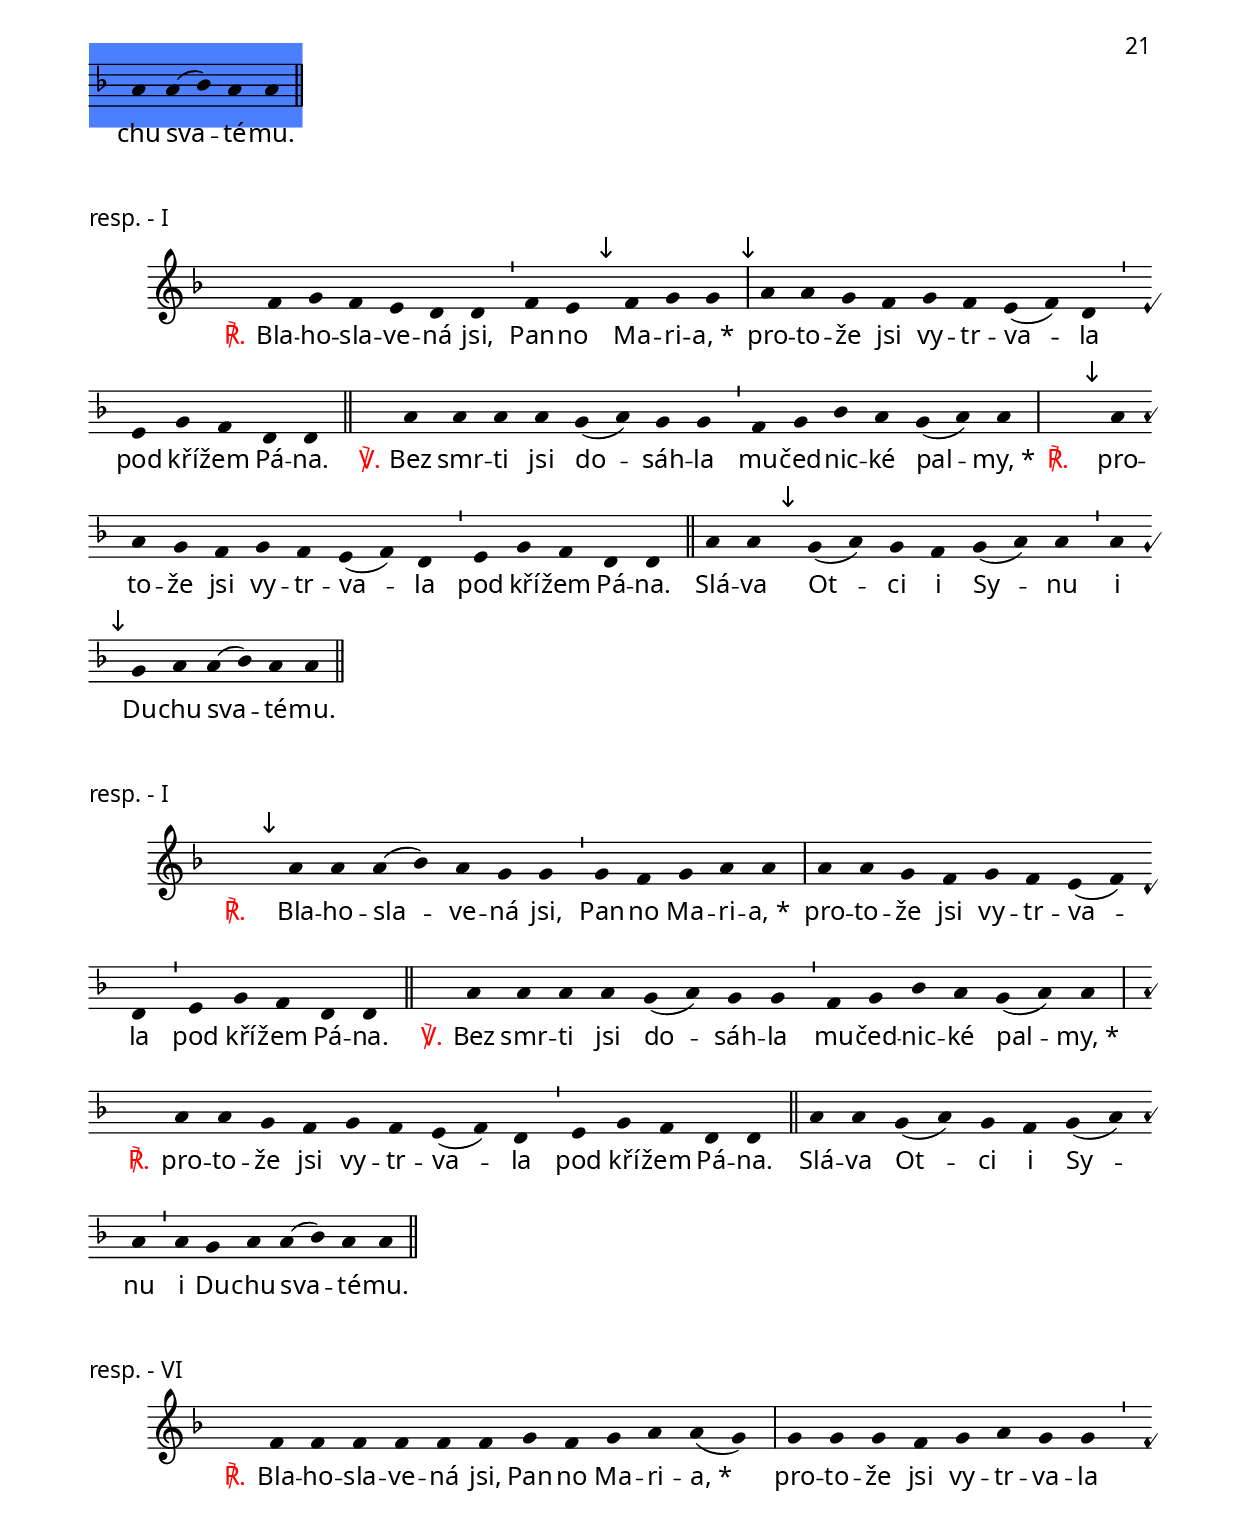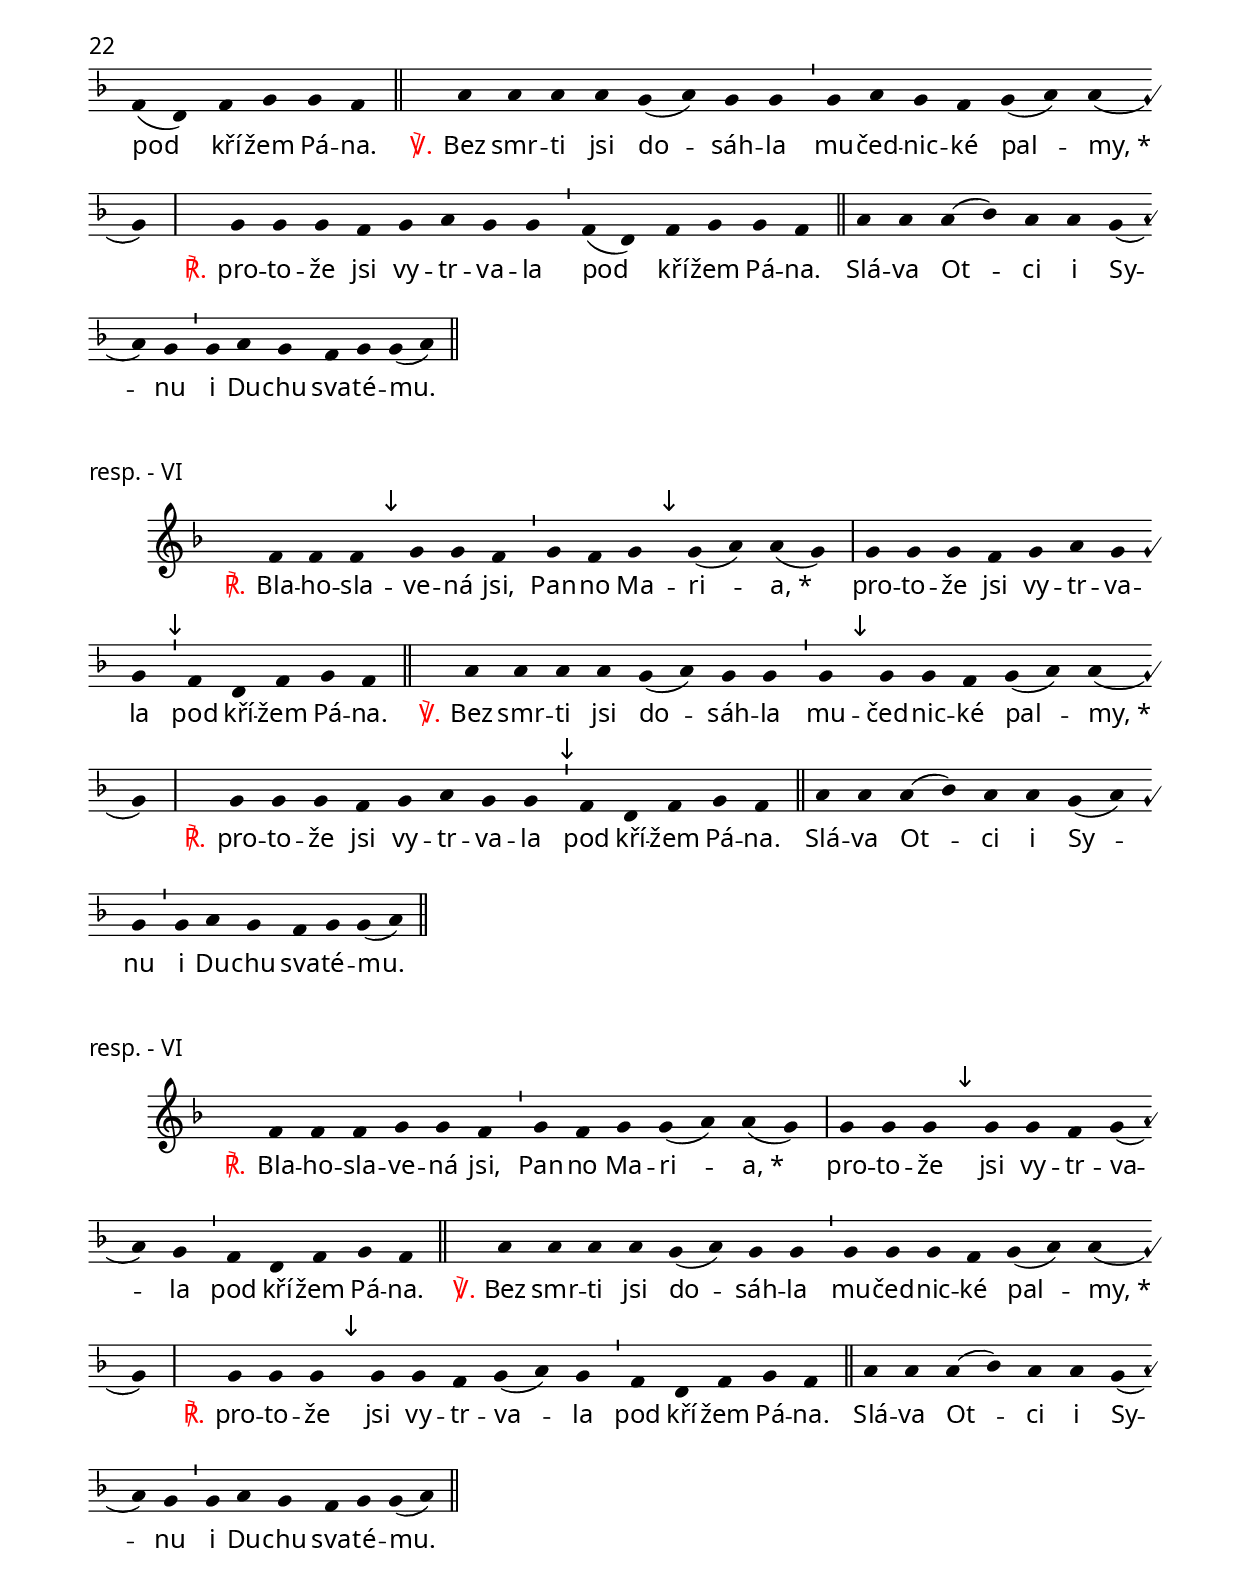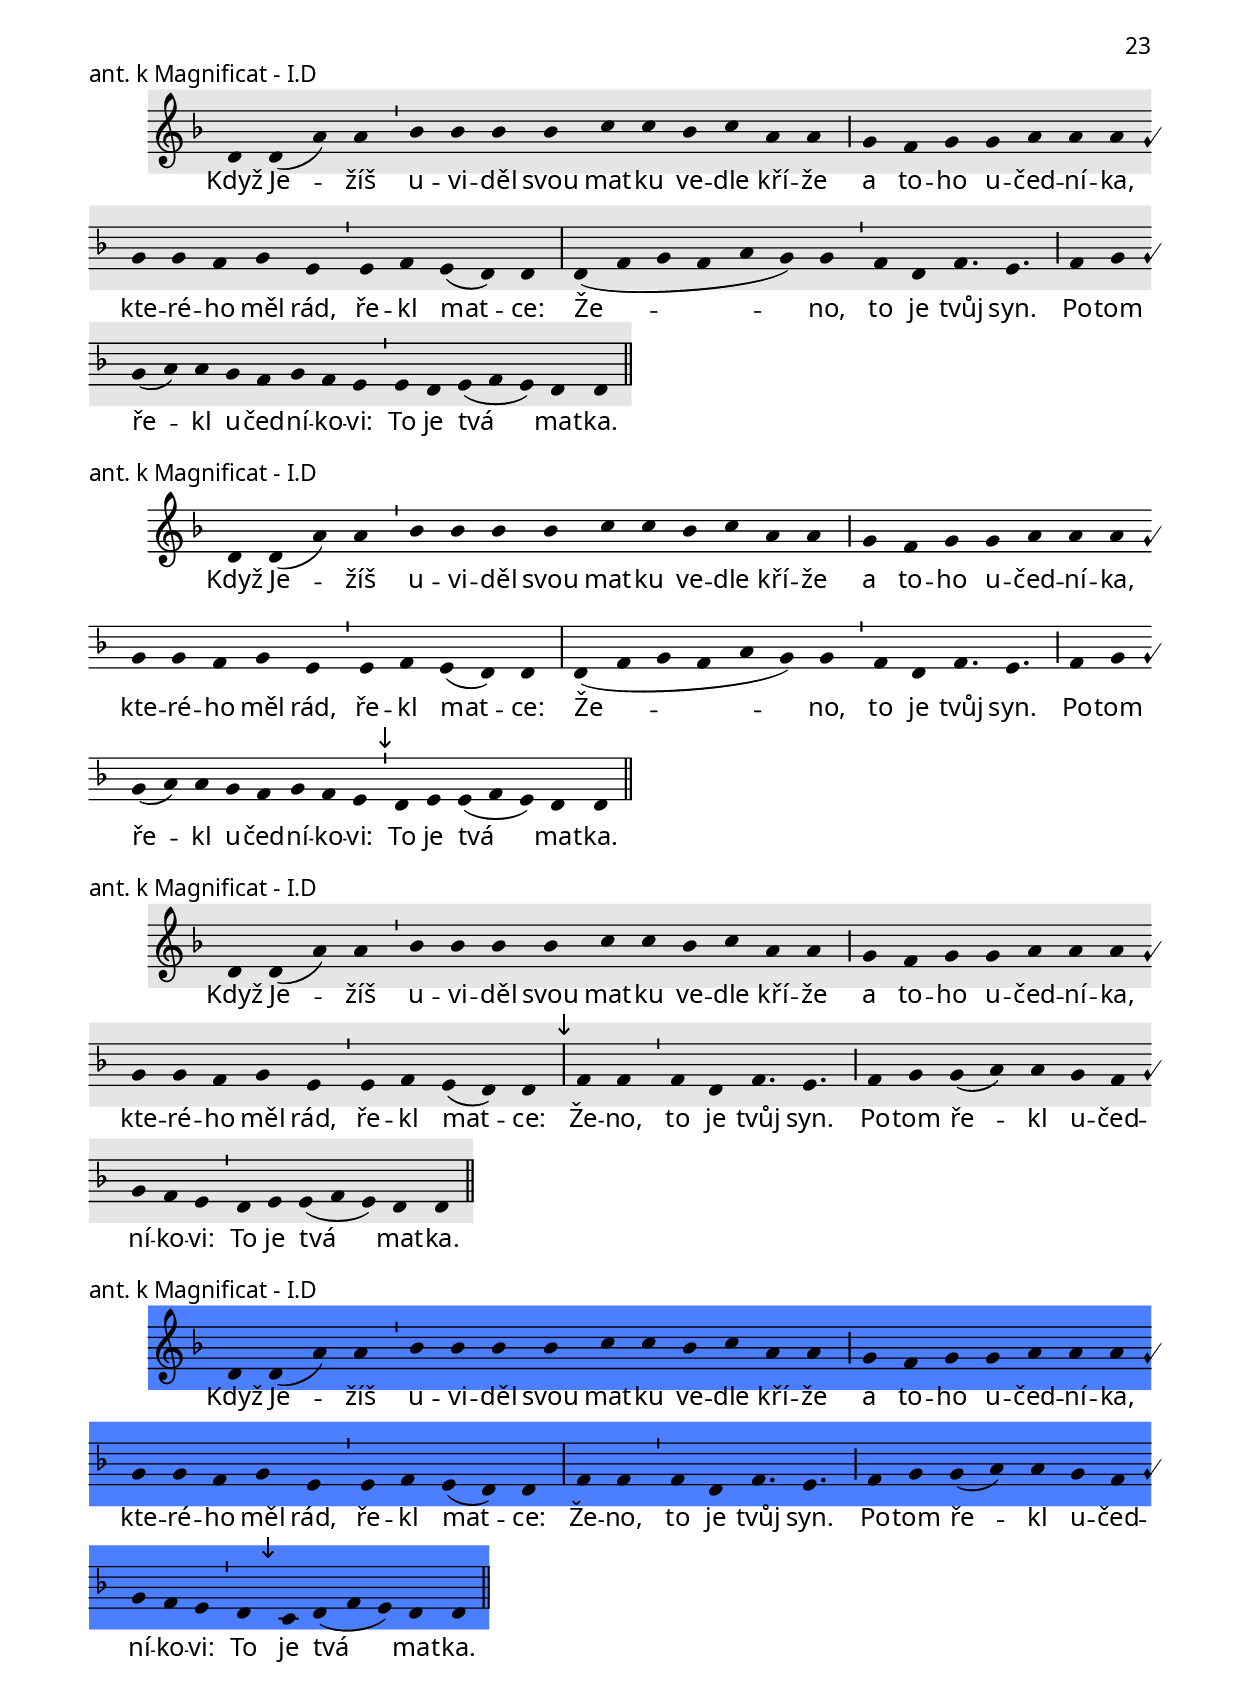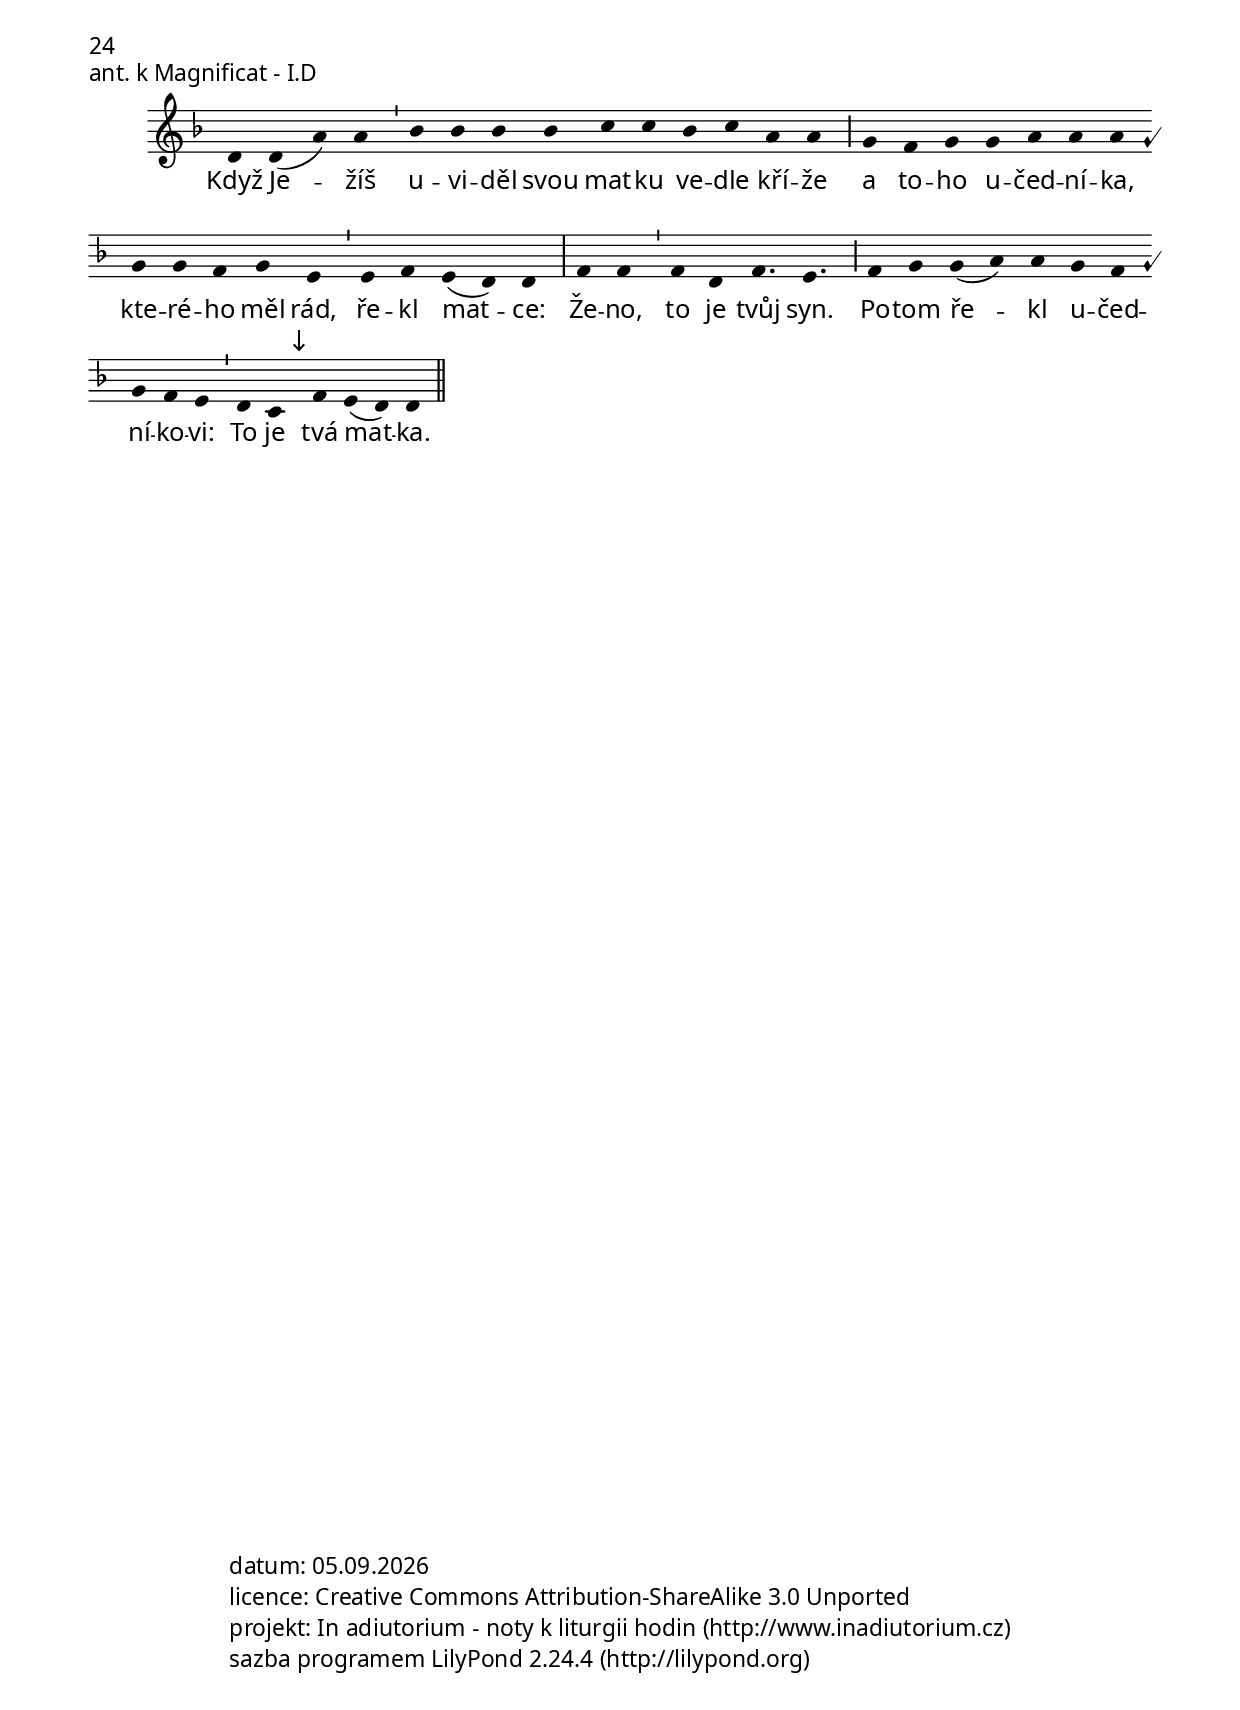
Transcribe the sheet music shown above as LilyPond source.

\version "2.15.40"

\include "../spolecne.ly"
\include "../dilyresponsorii.ly"

\header {
  title = \markup\titleSvatek
            "Panny Marie Bolestné"
            památka
            15.9.
  composer = "Jakub Pavlík"
}

\markup {\nadpisHodinka {"invitatorium"}}

\score {
  \relative c' {
    \zvyraznovacSedy
    \choralniRezim
    \key f \major
    d4( a') a \barMin g( a) bes c bes( a) a \barMin
    bes( a) g a g f( e) e \barMaior
    f g a a( bes) a a g f g( f) e e \barMin
    f( g) f d d \barFinalis
  }
  \addlyrics {
    Pojď -- me, klaň -- me se Kris -- tu,
    Spa -- si -- te -- li svě -- ta;
    pod je -- ho kří -- žem
    spo -- lu s_ním tr -- pě -- la je -- ho Mat -- ka.
  }
  \header {
    quid = "ant."
    modus = "I"
    differentia = "D"
    psalmus = ""
    id = "invit"
    fons = "zejm. 1. část podle invitatoria z Narození sv. Jana Křtitele"
    piece = \markup {\sestavTitulekBezZalmu}
  }
}

\score {
  \relative c' {
    \zvyraznovacSedy
    \choralniRezim
    \key f \major
    d4( a') a \barMin g( a) bes c bes( a) a \barMin
    bes( a) g a g f( e) e \barMaior
    f g a a( bes) a a g f \mark\sipka g f e \barMin
    f( g) f d d \barFinalis
  }
  \addlyrics {
    Pojď -- me, klaň -- me se Kris -- tu,
    Spa -- si -- te -- li svě -- ta;
    pod je -- ho kří -- žem
    spo -- lu s_ním tr -- pě -- la je -- ho Mat -- ka.
  }
  \header {
    quid = "ant."
    modus = "I"
    differentia = "D"
    psalmus = ""
    id = "invit"
    fons = "zejm. 1. část podle invitatoria z Narození sv. Jana Křtitele"
    piece = \markup {\sestavTitulekBezZalmu}
  }
}

\score {
  \relative c' {
    \zvyraznovacModry
    \choralniRezim
    \key f \major
    d4( a') a \barMin g( a) bes c bes( a) a \barMin
    bes( a) g a g f( e) e \barMaior
    f g a a( bes) a a g f g f e \barMin
    \mark\sipka f d c( d e) d \barFinalis
  }
  \addlyrics {
    Pojď -- me, klaň -- me se Kris -- tu,
    Spa -- si -- te -- li svě -- ta;
    pod je -- ho kří -- žem
    spo -- lu s_ním tr -- pě -- la je -- ho Mat -- ka.
  }
  \header {
    quid = "ant."
    modus = "I"
    differentia = "D"
    psalmus = ""
    id = "invit"
    fial = "sanktoral/0624narozenikrtitele.ly#invit?zacatek"
    piece = \markup {\sestavTitulekBezZalmu}
  }
}

\score {
  \relative c' {
    \choralniRezim
    \key f \major
    d4( a') a \barMin g( a) bes c bes( a) a \barMin
    \mark\sipka bes a g f g( a g) g \barMaior
    f g a a( bes) a a g f g f e \barMin
    f d c( d e) d \barFinalis
  }
  \addlyrics {
    Pojď -- me, klaň -- me se Kris -- tu,
    Spa -- si -- te -- li svě -- ta;
    pod je -- ho kří -- žem
    spo -- lu s_ním tr -- pě -- la je -- ho Mat -- ka.
  }
  \header {
    quid = "ant."
    modus = "I"
    differentia = "D"
    psalmus = ""
    id = "invit"
    fial = "sanktoral/0624narozenikrtitele.ly#invit?zacatek=11"
    piece = \markup {\sestavTitulekBezZalmu}
  }
}

\score {
  \relative c' {
    \choralniRezim
    \key f \major
    d4( a') a \barMin g( a) bes c bes( a) a \barMin
    bes a g f \mark\sipka f( g a) g \barMaior
    f g a a( bes) a a g f g f e \barMin
    f d c( d e) d \barFinalis
  }
  \addlyrics {
    Pojď -- me, klaň -- me se Kris -- tu,
    Spa -- si -- te -- li svě -- ta;
    pod je -- ho kří -- žem
    spo -- lu s_ním tr -- pě -- la je -- ho Mat -- ka.
  }
  \header {
    quid = "ant."
    modus = "I"
    differentia = "D"
    psalmus = ""
    id = "invit"
    fial = "sanktoral/0624narozenikrtitele.ly#invit?zacatek=11"
    piece = \markup {\sestavTitulekBezZalmu}
  }
}

\score {
  \relative c' {
    \choralniRezim
    \key f \major
    d4( a') a \barMin g( a) bes c bes( a) a \barMin
    bes a g f f( g a) g \barMaior
    \mark\sipka a a a a( bes) a a g f g f e \barMin
    f d c( d e) d \barFinalis
  }
  \addlyrics {
    Pojď -- me, klaň -- me se Kris -- tu,
    Spa -- si -- te -- li svě -- ta;
    pod je -- ho kří -- žem
    spo -- lu s_ním tr -- pě -- la je -- ho Mat -- ka.
  }
  \header {
    quid = "ant."
    modus = "I"
    differentia = "D"
    psalmus = ""
    id = "invit"
    fial = "sanktoral/0624narozenikrtitele.ly#invit?zacatek=11"
    piece = \markup {\sestavTitulekBezZalmu}
  }
}

\score {
  \relative c' {
    \choralniRezim
    d4( f) f \barMin d( f) f f f( g) g \barMin
    a a g f g( a g) g \barMaior
    a g f e( f d4.) d \barMin
    d4 e f d c c \barMaior
    d( f) e d( e d) d \barFinalis
  }
  \addlyrics {
    Pojď -- me, klaň -- me se Kris -- tu,
    Spa -- si -- te -- li svě -- ta;
    pod je -- ho kří -- žem
    spo -- lu s_ním tr -- pě -- la
    je -- ho Mat -- ka.
  }
  \header {
    quid = "ant."
    modus = "I"
    differentia = "D"
    psalmus = ""
    id = "invit"
    fial = "pust_svatytyden.ly#invit?zacatek=11"
    piece = \markup {\sestavTitulekBezZalmu}
  }
}

\pageBreak

\markup {\nadpisHodinka {"ranní chvály"}}

\score {
  \relative c' {
    \choralniRezim
    d4( f) f \barMin g g g f e d d \barMaior
    d e c c a c c( d) d \barFinalis
  }
  \addlyrics {
    Bo -- že, stal ses mým po -- moc -- ní -- kem,
    má du -- še při -- lnu -- la k_to -- bě.
  }
  \header {
    quid = "1. ant."
    modus = "II"
    differentia = "D"
    psalmus = "Žalm 63"
    id = "rch-a1"
    piece = \markup {\sestavTitulek}
  }
}

\score {
  \relative c' {
    \choralniRezim
    d4( f) f \barMin g g g f e d d \barMaior
    d e c \mark\sipka a a c c( d) d \barFinalis
  }
  \addlyrics {
    Bo -- že, stal ses mým po -- moc -- ní -- kem,
    má du -- še při -- lnu -- la k_to -- bě.
  }
  \header {
    quid = "1. ant."
    modus = "II"
    differentia = "D"
    psalmus = "Žalm 63"
    id = "rch-a1"
    piece = \markup {\sestavTitulek}
  }
}

\pageBreak

\score {
  \relative c'' {
    \zvyraznovacSedy
    \choralniRezim
    a4 f g g g( a) a \barMaior
    a c a b g \barMin
    f f f f g f e e \barFinalis
  }
  \addlyrics {
    Ra -- duj -- me se z_to -- ho,
    že má -- me ú -- čast
    na Kris -- to -- vě u -- tr -- pe -- ní.
  }
  \header {
    quid = "2. ant."
    modus = "IV"
    differentia = "g"
    psalmus = "Dan 3-III"
    id = "rch-a2"
    piece = \markup {\sestavTitulek}
  }
}

\score {
  \relative c'' {
    \choralniRezim
    a4 f g g g( a) a \barMaior
    a c a b g \barMin
    f \mark\sipka g g g f d e e \barFinalis
  }
  \addlyrics {
    Ra -- duj -- me se z_to -- ho,
    že má -- me ú -- čast
    na Kris -- to -- vě u -- tr -- pe -- ní.
  }
  \header {
    quid = "2. ant."
    modus = "IV"
    differentia = "g"
    psalmus = "Dan 3-III"
    id = "rch-a2"
    piece = \markup {\sestavTitulek}
  }
}

\score {
  \relative c'' {
    \choralniRezim
    a4 f g g g( a) a \barMaior
    a c a b g \barMin
    f g g g \mark\sipka a f e e \barFinalis
  }
  \addlyrics {
    Ra -- duj -- me se z_to -- ho,
    že má -- me ú -- čast
    na Kris -- to -- vě u -- tr -- pe -- ní.
  }
  \header {
    quid = "2. ant."
    modus = "IV"
    differentia = "g"
    psalmus = "Dan 3-III"
    id = "rch-a2"
    piece = \markup {\sestavTitulek}
  }
}

\score {
  \relative c'' {
    \zvyraznovacSedy
    \choralniRezim
    a4 f g g g( a) a \barMin
    a c a b g \barMin
    f \mark\sipka g a a g f e e \barFinalis
  }
  \addlyrics {
    Ra -- duj -- me se z_to -- ho,
    že má -- me ú -- čast
    na Kris -- to -- vě u -- tr -- pe -- ní.
  }
  \header {
    quid = "2. ant."
    modus = "IV"
    differentia = "g"
    psalmus = "Dan 3-III"
    placet = "začátek je hodně netypický a není zvlášť hodnotný"
    id = "rch-a2"
    piece = \markup {\sestavTitulek}
  }
}

\score {
  \relative c'' {
    \zvyraznovacModry
    \choralniRezim
    a4 \mark\sipka a g f g( a) a \barMin
    a c a b g \barMin
    f g a a g f e e \barFinalis
  }
  \addlyrics {
    Ra -- duj -- me se z_to -- ho,
    že má -- me ú -- čast
    na Kris -- to -- vě u -- tr -- pe -- ní.
  }
  \header {
    quid = "2. ant."
    modus = "IV"
    differentia = "g"
    psalmus = "Dan 3-III"
    id = "rch-a2"
    piece = \markup {\sestavTitulek}
  }
}

\score {
  \relative c' {
    \choralniRezim
    \mark\sipka e4 g a a g( a) a \barMin
    a c a b g \barMin
    f g a a g f e e \barFinalis
  }
  \addlyrics {
    Ra -- duj -- me se z_to -- ho,
    že má -- me ú -- čast
    na Kris -- to -- vě u -- tr -- pe -- ní.
  }
  \header {
    quid = "2. ant."
    modus = "IV"
    differentia = "E"
    psalmus = "Dan 3-III"
    id = "rch-a2"
    piece = \markup {\sestavTitulek}
  }
}

\score {
  \relative c'' {
    \choralniRezim
    a4 f g g g( a) a \barMaior
    a c a b g \barMin
    \mark\sipka a a g f e f d d \barFinalis
  }
  \addlyrics {
    Ra -- duj -- me se z_to -- ho,
    že má -- me ú -- čast
    na Kris -- to -- vě u -- tr -- pe -- ní.
  }
  \header {
    quid = "2. ant."
    modus = "I"
    differentia = "a"
    psalmus = "Dan 3-III"
    id = "rch-a2"
    piece = \markup {\sestavTitulek}
  }
}

\score {
  \relative c'' {
    \choralniRezim
    \mark\sipka a4 a g f g( a) a \barMaior
    a c a b g \barMin
    a a g f e f d d \barFinalis
  }
  \addlyrics {
    Ra -- duj -- me se z_to -- ho,
    že má -- me ú -- čast
    na Kris -- to -- vě u -- tr -- pe -- ní.
  }
  \header {
    quid = "2. ant."
    modus = "I"
    differentia = "a"
    psalmus = "Dan 3-III"
    id = "rch-a2"
    piece = \markup {\sestavTitulek}
  }
}

\score {
  \relative c' {
    \choralniRezim
    f4 g a a g( a) a \barMaior
  }
  \addlyrics {
    Ra -- duj -- me se z_to -- ho,
    že má -- me ú -- čast
    na Kris -- to -- vě u -- tr -- pe -- ní.
  }
  \header {
    quid = "2. ant."
    modus = "I"
    differentia = "f"
    psalmus = "Dan 3-III"
    id = "rch-a2"
    piece = \markup {\sestavTitulek}
  }
}

\pageBreak

\score {
  \relative c'' {
    \zvyraznovacSedy
    \choralniRezim
    a4 g( a b) a( g) a \barMaior
    a b( c d) d c e d \barMin
    c( d c) b a g g f( a) a g g \barFinalis
  }
  \addlyrics {
    Bůh roz -- ho -- dl,
    že Kris -- to -- vou kr -- ví
    smí -- ří se se -- bou všech -- no tvor -- stvo.
  }
  \header {
    quid = "3. ant."
    modus = "VII"
    differentia = "a"
    psalmus = "Žalm 149"
    placet = "_Kristovou_ jen cd d"
    id = "rch-a3"
    piece = \markup {\sestavTitulek}
  }
}

\score {
  \relative c'' {
    \zvyraznovacSedy
    \choralniRezim
    a4 g( a b) a( g) a \barMaior
    a \mark\sipka c( d) d c e d \barMin
    c( d c) b a g g f( a) a g g \barFinalis
  }
  \addlyrics {
    Bůh roz -- ho -- dl,
    že Kris -- to -- vou kr -- ví
    smí -- ří se se -- bou všech -- no tvor -- stvo.
  }
  \header {
    quid = "3. ant."
    modus = "VII"
    differentia = "a"
    psalmus = "Žalm 149"
    id = "rch-a3"
    piece = \markup {\sestavTitulek}
  }
}

\score {
  \relative c'' {
    \zvyraznovacSedy
    \choralniRezim
    a4 \mark\sipka a( b) a( g) a \barMaior
    a c( d) d c e d \barMin
    c( d c) b a g g f( a) a g g \barFinalis
  }
  \addlyrics {
    Bůh roz -- ho -- dl,
    že Kris -- to -- vou kr -- ví
    smí -- ří se se -- bou všech -- no tvor -- stvo.
  }
  \header {
    quid = "3. ant."
    modus = "VII"
    differentia = "a"
    psalmus = "Žalm 149"
    id = "rch-a3"
    piece = \markup {\sestavTitulek}
  }
}

\markup{
  (divisiones)
}
\score {
  \relative c'' {
    \zvyraznovacModry
    \choralniRezim
    a4 a( b) a( g) a \barMin
    a c( d) d c e d \barMaior
    c( d c) b a g g f( a) a g g \barFinalis
  }
  \addlyrics {
    Bůh roz -- ho -- dl,
    že Kris -- to -- vou kr -- ví
    smí -- ří se se -- bou všech -- no tvor -- stvo.
  }
  \header {
    quid = "3. ant."
    modus = "VII"
    differentia = "a"
    psalmus = "Žalm 149"
    id = "rch-a3"
    piece = \markup {\sestavTitulek}
  }
}

\score {
  \relative c'' {
    \zvyraznovacSedy
    \choralniRezim
    a4 a( b) a( g) a \barMin
    a c( d) d c e d \barMaior
    c( d c) b a g g \mark\sipka f( g) a g g \barFinalis
  }
  \addlyrics {
    Bůh roz -- ho -- dl,
    že Kris -- to -- vou kr -- ví
    smí -- ří se se -- bou všech -- no tvor -- stvo.
  }
  \header {
    quid = "3. ant."
    modus = "VII"
    differentia = "a"
    psalmus = "Žalm 149"
    id = "rch-a3"
    piece = \markup {\sestavTitulek}
  }
}

\score {
  \relative c'' {
    \choralniRezim
    \mark\sipka g4 g( a) g( f) g \barMaior
    a c( d) d c e d \barMin
    c( d c) b a g g f( a) a g g \barFinalis
  }
  \addlyrics {
    Bůh roz -- ho -- dl,
    že Kris -- to -- vou kr -- ví
    smí -- ří se se -- bou všech -- no tvor -- stvo.
  }
  \header {
    quid = "3. ant."
    modus = "VII"
    differentia = "a"
    psalmus = "Žalm 149"
    id = "rch-a3"
    piece = \markup {\sestavTitulek}
  }
}

\pageBreak

\score {
  \relative c' {
    \zvyraznovacSedy
    \choralniRezim

    % R
    \neviditelna d
    d d d( f) d \barMin c d e f d \barMax
    f e g f e d d \barFinalis
    % V
    \neviditelna a
    a( c d) d c e( f d) \barMax
    % R
    \neviditelna f
    f e g f e d d \barFinalis
    % Slava
    a c c( d) d c e( f d) d \barMin f e g f( e) d d \barFinalis
  }
  \addlyrics {
    \Response Skr -- ze te -- be, Pan -- no Ma -- ri -- a,_*
    čer -- pá -- me mi -- lost spá -- sy.
    \Verse Z_Kris -- to -- vých ran_*
    \Response čer -- pá -- me mi -- lost spá -- sy.
    \textRespDoxologie
  }
  \header {
    quid = "resp."
    modus = "II"
    placet = "zkusit tradiční nápěv;
    melisma na _Kristových_ je značně nezpěvné"
    id = "rch-r"
    piece = \markup {\sestavTitulekResp}
  }
}

\score {
  \relative c' {
    \choralniRezim

    % R
    \neviditelna d
    \mark\sipka c4 d d( f) f \barMin e d e f d \barMax
    f e g f e d d \barFinalis
    % V
    \neviditelna d
    \mark\sipka d( e) d c e( f d) \barMax
    % R
    \neviditelna f
    f e g f e d d \barFinalis
    % Slava
    \mark\sipka d c c( d) d \mark\sipka d e( f d) d \barMin f e g f( e) d d \barFinalis
  }
  \addlyrics {
    \Response Skr -- ze te -- be, Pan -- no Ma -- ri -- a,_*
    čer -- pá -- me mi -- lost spá -- sy.
    \Verse Z_Kris -- to -- vých ran_*
    \Response čer -- pá -- me mi -- lost spá -- sy.
    \textRespDoxologie
  }
  \header {
    quid = "resp."
    modus = "II"
    id = "rch-r"
    piece = \markup {\sestavTitulekResp}
  }
}

\markup\nadpisSkupiny 2

\score {
  \relative c' {
    \choralniRezim

    % R
    \neviditelna f
    f4 f f f g f g a a( g) \barMax
    g f d f g g( f) f \barFinalis
    % V
    \neviditelna a
    a( bes) a g g( a) \barMax
    % R
    \neviditelna f
    g f d f g g( f) f \barFinalis
    % Slava
    \respVIdoxologie \barFinalis
  }
  \addlyrics {
    \Response Skr -- ze te -- be, Pan -- no Ma -- ri -- a,_*
    čer -- pá -- me mi -- lost spá -- sy.
    \Verse Z_Kris -- to -- vých ran_*
    \Response čer -- pá -- me mi -- lost spá -- sy.
    \textRespDoxologie
  }
  \header {
    quid = "resp."
    modus = "VI"
    id = "rch-r"
    piece = \markup {\sestavTitulekResp}
  }
}

\score {
  \relative c' {
    \choralniRezim

    % R
    \neviditelna f
    f4 f f f g f g a a( g) \barMax
    g f d f g g( f) f \barFinalis
    % V
    \neviditelna a
    a( bes) a g \mark\sipka g( a g) \barMax
    % R
    \neviditelna f
    g f d f g g( f) f \barFinalis
    % Slava
    \respVIdoxologie \barFinalis
  }
  \addlyrics {
    \Response Skr -- ze te -- be, Pan -- no Ma -- ri -- a,_*
    čer -- pá -- me mi -- lost spá -- sy.
    \Verse Z_Kris -- to -- vých ran_*
    \Response čer -- pá -- me mi -- lost spá -- sy.
    \textRespDoxologie
  }
  \header {
    quid = "resp."
    modus = "VI"
    id = "rch-r"
    piece = \markup {\sestavTitulekResp}
  }
}

\score {
  \relative c' {
    \choralniRezim

    % R
    \neviditelna f
    f4 f f f g f g a a( g) \barMax
    g f d f g g( f) f \barFinalis
    % V
    \neviditelna a
    a( bes) a \mark\sipka a g( a g) \barMax
    % R
    \neviditelna f
    g f d f g g( f) f \barFinalis
    % Slava
    \respVIdoxologie \barFinalis
  }
  \addlyrics {
    \Response Skr -- ze te -- be, Pan -- no Ma -- ri -- a,_*
    čer -- pá -- me mi -- lost spá -- sy.
    \Verse Z_Kris -- to -- vých ran_*
    \Response čer -- pá -- me mi -- lost spá -- sy.
    \textRespDoxologie
  }
  \header {
    quid = "resp."
    modus = "VI"
    id = "rch-r"
    piece = \markup {\sestavTitulekResp}
  }
}

\score {
  \relative c' {
    \choralniRezim

    % R
    \neviditelna f
    f4 f f f g f g a a( g) \barMax
    g f d f g g( f) f \barFinalis
    % V
    \neviditelna a
    \mark\sipka a a a g( a g) \barMax
    % R
    \neviditelna f
    g f d f g g( f) f \barFinalis
    % Slava
    \respVIdoxologie \barFinalis
  }
  \addlyrics {
    \Response Skr -- ze te -- be, Pan -- no Ma -- ri -- a,_*
    čer -- pá -- me mi -- lost spá -- sy.
    \Verse Z_Kris -- to -- vých ran_*
    \Response čer -- pá -- me mi -- lost spá -- sy.
    \textRespDoxologie
  }
  \header {
    quid = "resp."
    modus = "VI"
    id = "rch-r"
    piece = \markup {\sestavTitulekResp}
  }
}

\score {
  \relative c' {
    \choralniRezim

    % R
    \neviditelna f
    f4 f f f g f g a a( g) \barMax
    g f d f g g( f) f \barFinalis
    % V
    \neviditelna a
    a( bes) a a \mark\sipka g( a) \barMax
    % R
    \neviditelna f
    g f d f g g( f) f \barFinalis
    % Slava
    \respVIdoxologie \barFinalis
  }
  \addlyrics {
    \Response Skr -- ze te -- be, Pan -- no Ma -- ri -- a,_*
    čer -- pá -- me mi -- lost spá -- sy.
    \Verse Z_Kris -- to -- vých ran_*
    \Response čer -- pá -- me mi -- lost spá -- sy.
    \textRespDoxologie
  }
  \header {
    quid = "resp."
    modus = "VI"
    id = "rch-r"
    piece = \markup {\sestavTitulekResp}
  }
}

\score {
  \relative c' {
    \choralniRezim

    % R
    \neviditelna f
    f4 f f f g f g a a( g) \barMax
    g f d f g g( f) f \barFinalis
    % V
    \neviditelna a
    a( bes) a \mark\sipka g a \barMax
    % R
    \neviditelna f
    g f d f g g( f) f \barFinalis
    % Slava
    \respVIdoxologie \barFinalis
  }
  \addlyrics {
    \Response Skr -- ze te -- be, Pan -- no Ma -- ri -- a,_*
    čer -- pá -- me mi -- lost spá -- sy.
    \Verse Z_Kris -- to -- vých ran_*
    \Response čer -- pá -- me mi -- lost spá -- sy.
    \textRespDoxologie
  }
  \header {
    quid = "resp."
    modus = "VI"
    id = "rch-r"
    piece = \markup {\sestavTitulekResp}
  }
}

\score {
  \relative c' {
    \choralniRezim

    % R
    \neviditelna f
    f4 f \mark\sipka g f f f g a a( g) \barMax
    g f d f g g( f) f \barFinalis
    % V
    \neviditelna a
    \mark\sipka a g f g( a) \barMax
    % R
    \neviditelna f
    g f d f g g( f) f \barFinalis
    % Slava
    \respVIdoxologie \barFinalis
  }
  \addlyrics {
    \Response Skr -- ze te -- be, Pan -- no Ma -- ri -- a,_*
    čer -- pá -- me mi -- lost spá -- sy.
    \Verse Z_Kris -- to -- vých ran_*
    \Response čer -- pá -- me mi -- lost spá -- sy.
    \textRespDoxologie
  }
  \header {
    quid = "resp."
    modus = "VI"
    id = "rch-r"
    piece = \markup {\sestavTitulekResp}
  }
}

\score {
  \relative c' {
    \choralniRezim

    % R
    \neviditelna f
    f4 f g f f f g \mark\sipka g( a) a( g) \barMax
    g f d f g g( f) f \barFinalis
    % V
    \neviditelna a
    a g f g( a) \barMax
    % R
    \neviditelna f
    g f d f g g( f) f \barFinalis
    % Slava
    \respVIdoxologie \barFinalis
  }
  \addlyrics {
    \Response Skr -- ze te -- be, Pan -- no Ma -- ri -- a,_*
    čer -- pá -- me mi -- lost spá -- sy.
    \Verse Z_Kris -- to -- vých ran_*
    \Response čer -- pá -- me mi -- lost spá -- sy.
    \textRespDoxologie
  }
  \header {
    quid = "resp."
    modus = "VI"
    id = "rch-r"
    piece = \markup {\sestavTitulekResp}
  }
}

\score {
  \relative c' {
    \zvyraznovacModry
    \choralniRezim

    % R
    \neviditelna f
    f4 f \mark\sipka f( g) f \barMin g f g g( a) a( g) \barMax
    g f d f g g( f) f \barFinalis
    % V
    \neviditelna a
    \mark\sipka a( bes) a a g( a) \barMax
    % R
    \neviditelna f
    g f d f g g( f) f \barFinalis
    % Slava
    \respVIdoxologie \barFinalis
  }
  \addlyrics {
    \Response Skr -- ze te -- be, Pan -- no Ma -- ri -- a,_*
    čer -- pá -- me mi -- lost spá -- sy.
    \Verse Z_Kris -- to -- vých ran_*
    \Response čer -- pá -- me mi -- lost spá -- sy.
    \textRespDoxologie
  }
  \header {
    quid = "resp."
    modus = "VI"
    id = "rch-r"
    piece = \markup {\sestavTitulekResp}
  }
}

\score {
  \relative c' {
    \choralniRezim

    % R
    \neviditelna f
    f4 f f( g) f \barMin g f g g( a) a( g) \barMax
    g f d f g g( f) f \barFinalis
    % V
    \neviditelna a
    \mark\sipka a4 a g( a) g \barMax
    % R
    \neviditelna f
    g f d f g g( f) f \barFinalis
    % Slava
    \respVIdoxologie \barFinalis
  }
  \addlyrics {
    \Response Skr -- ze te -- be, Pan -- no Ma -- ri -- a,_*
    čer -- pá -- me mi -- lost spá -- sy.
    \Verse Z_Kris -- to -- vých ran_*
    \Response čer -- pá -- me mi -- lost spá -- sy.
    \textRespDoxologie
  }
  \header {
    quid = "resp."
    modus = "VI"
    id = "rch-r"
    piece = \markup {\sestavTitulekResp}
  }
}

\score {
  \relative c' {
    \choralniRezim

    % R
    \neviditelna f
    f4 f f( g) g \barMin g f g a a \barMax
    a g f g a g( f) f \barFinalis
    % V
    \neviditelna a
    a( bes) a g a \barMax
    % R
    \neviditelna f
    a g f g a g( f) f \barFinalis
    % Slava
    \respVIdoxologie \barFinalis
  }
  \addlyrics {
    \Response Skr -- ze te -- be, Pan -- no Ma -- ri -- a,_*
    čer -- pá -- me mi -- lost spá -- sy.
    \Verse Z_Kris -- to -- vých ran_*
    \Response čer -- pá -- me mi -- lost spá -- sy.
    \textRespDoxologie
  }
  \header {
    quid = "resp."
    modus = "VI"
    id = "rch-r"
    piece = \markup {\sestavTitulekResp}
  }
}

\pageBreak

\score {
  \relative c'' {
    \zvyraznovacSedy
    \choralniRezim
    c4( b c) c( d) d \barMin
    c4 b a a( g) g \barMaior
    f g a a( c) b b( c) c \barMin
    d d a c b \barMax

    c b a c( d e) c( b a) \barMin
    a( d c) a( g) a a( g) g \barFinalis
  }
  \addlyrics {
    Ra -- duj se, bo -- lest -- ná Mat -- ko,
    ne -- boť tys vy -- tr -- va -- la pod kří -- žem Pá -- na;
    ny -- ní s_ním vlád -- neš
    v_ne -- bes -- ké slá -- vě.
  }
  \header {
    quid = "ant. k Benedictus"
    modus = "VII"
    differentia = "c"
    psalmus = ""
    placet = "odsazené _bolestná_ je nepřirozené"
    id = "rch-aben"
    fons = "melodie vznikla upravováním melodie 1. ant. r.ch. z Nanebevzetí"
    piece = \markup {\sestavTitulekBezZalmu}
  }
}

\score {
  \relative c'' {
    \zvyraznovacSedy
    \choralniRezim
    c4( b c) c( d) d \barMin
    \mark\sipka d c b a( g) g \barMaior
    f g a a( c) b b( c) c \barMin
    d d a c b \barMax

    c b a c( d e) c( b a) \barMin
    a( d c) a( g) a a( g) g \barFinalis
  }
  \addlyrics {
    Ra -- duj se, bo -- lest -- ná Mat -- ko,
    ne -- boť tys vy -- tr -- va -- la pod kří -- žem Pá -- na;
    ny -- ní s_ním vlád -- neš
    v_ne -- bes -- ké slá -- vě.
  }
  \header {
    quid = "ant. k Benedictus"
    modus = "VII"
    differentia = "c"
    psalmus = ""
    placet = "půjde lépe - chybí jí kus spádu a zpěvnosti"
    id = "rch-aben"
    fons = "melodie vznikla upravováním melodie 1. ant. r.ch. z Nanebevzetí"
    piece = \markup {\sestavTitulekBezZalmu}
  }
}

\score {
  \relative c'' {
    \choralniRezim
    c4( b c) c( d) d \barMin
    d c b a( g) g \barMaior
    f g a \mark\sipka c b c( d) d \barMin
    d d a c b \barMax

    c b a c( d e) c( b a) \barMin
    a( d c) a( g) a a( g) g \barFinalis
  }
  \addlyrics {
    Ra -- duj se, bo -- lest -- ná Mat -- ko,
    ne -- boť tys vy -- tr -- va -- la pod kří -- žem Pá -- na;
    ny -- ní s_ním vlád -- neš
    v_ne -- bes -- ké slá -- vě.
  }
  \header {
    quid = "ant. k Benedictus"
    modus = "VII"
    differentia = "c"
    psalmus = ""
    id = "rch-aben"
    fons = "melodie vznikla upravováním melodie 1. ant. r.ch. z Nanebevzetí"
    piece = \markup {\sestavTitulekBezZalmu}
  }
}

\score {
  \relative c'' {
    \choralniRezim
    c4( b c) c( d) d \barMin
    d c b a( g) g \barMaior
    f g a c b c( d) d \barMin
    d d a c b \barMax

    \mark\sipka c d e c( b a4.) a \barMin
    g4 a f g( a g) g \barFinalis
  }
  \addlyrics {
    Ra -- duj se, bo -- lest -- ná Mat -- ko,
    ne -- boť tys vy -- tr -- va -- la pod kří -- žem Pá -- na;
    ny -- ní s_ním vlád -- neš
    v_ne -- bes -- ké slá -- vě.
  }
  \header {
    quid = "ant. k Benedictus"
    modus = "VII"
    differentia = "c"
    psalmus = ""
    id = "rch-aben"
    fons = "melodie vznikla upravováním melodie 1. ant. r.ch. z Nanebevzetí"
    piece = \markup {\sestavTitulekBezZalmu}
  }
}

\score {
  \relative c'' {
    \choralniRezim
    c4( b c) c( d) d \barMin
    d c b a( g) g \barMaior
    f g a c b c( d) d \barMin
    d d a c b \barMax

    c d e c( b a4.) a \barMin
    \mark\sipka c4 b a g( a g) g \barFinalis
  }
  \addlyrics {
    Ra -- duj se, bo -- lest -- ná Mat -- ko,
    ne -- boť tys vy -- tr -- va -- la pod kří -- žem Pá -- na;
    ny -- ní s_ním vlád -- neš
    v_ne -- bes -- ké slá -- vě.
  }
  \header {
    quid = "ant. k Benedictus"
    modus = "VII"
    differentia = "c"
    psalmus = ""
    id = "rch-aben"
    fons = "melodie vznikla upravováním melodie 1. ant. r.ch. z Nanebevzetí"
    piece = \markup {\sestavTitulekBezZalmu}
  }
}

\score {
  \relative c'' {
    \choralniRezim
    c4( b c) c( d) d \barMin
    d c b a( g) g \barMaior
    f g a c b c( d) d \barMin
    d d a c b \barMax

    \mark\sipka c b c d( e d) c( d) \barMin
    c4 b g a( g) g \barFinalis
  }
  \addlyrics {
    Ra -- duj se, bo -- lest -- ná Mat -- ko,
    ne -- boť tys vy -- tr -- va -- la pod kří -- žem Pá -- na;
    ny -- ní s_ním vlád -- neš
    v_ne -- bes -- ké slá -- vě.
  }
  \header {
    quid = "ant. k Benedictus"
    modus = "VII"
    differentia = "c"
    psalmus = ""
    id = "rch-aben"
    fons = "melodie vznikla upravováním melodie 1. ant. r.ch. z Nanebevzetí"
    piece = \markup {\sestavTitulekBezZalmu}
  }
}

\score {
  \relative c'' {
    \choralniRezim
    c4( b c) c( d) d \barMin
    d c b a( g) g \barMaior
    \mark\sipka a a a c b a( g) g \barMin
    a f a g g \barMax

    c d e c( b a4.) a \barMin
    c4 a a g( f g4.) g \barFinalis
  }
  \addlyrics {
    Ra -- duj se, bo -- lest -- ná Mat -- ko,
    ne -- boť tys vy -- tr -- va -- la pod kří -- žem Pá -- na;
    ny -- ní s_ním vlád -- neš
    v_ne -- bes -- ké slá -- vě.
  }
  \header {
    quid = "ant. k Benedictus"
    modus = "VII"
    differentia = "c"
    psalmus = ""
    id = "rch-aben"
    fons = "melodie vznikla upravováním melodie 1. ant. r.ch. z Nanebevzetí"
    piece = \markup {\sestavTitulekBezZalmu}
  }
}

\score {
  \relative c'' {
    \zvyraznovacModry
    \choralniRezim
    c4( b c) c( d) d \barMin
    d c b a( g) g \barMaior
    \mark\sipka a a a c b c( d) d \barMin
    d d a c b \barMax

    c d e c( b a4.) a \barMin
    g4 a f g( a g4.) g \barFinalis
  }
  \addlyrics {
    Ra -- duj se, bo -- lest -- ná Mat -- ko,
    ne -- boť tys vy -- tr -- va -- la pod kří -- žem Pá -- na;
    ny -- ní s_ním vlád -- neš
    v_ne -- bes -- ké slá -- vě.
  }
  \header {
    quid = "ant. k Benedictus"
    modus = "VII"
    differentia = "c"
    psalmus = ""
    id = "rch-aben"
    fons = "melodie vznikla upravováním melodie 1. ant. r.ch. z Nanebevzetí"
    piece = \markup {\sestavTitulekBezZalmu}
  }
}

\score {
  \relative c'' {
    \choralniRezim
    c4( b c) c( d) d \barMin
    d c b a( g) g \barMaior
    a a a c b c( d) d \barMin
    d d a c b \barMax

    c d e c( b a4.) a \barMin
    \mark\sipka c4 b a g( a g4.) g \barFinalis
  }
  \addlyrics {
    Ra -- duj se, bo -- lest -- ná Mat -- ko,
    ne -- boť tys vy -- tr -- va -- la pod kří -- žem Pá -- na;
    ny -- ní s_ním vlád -- neš
    v_ne -- bes -- ké slá -- vě.
  }
  \header {
    quid = "ant. k Benedictus"
    modus = "VII"
    differentia = "c"
    psalmus = ""
    id = "rch-aben"
    fons = "melodie vznikla upravováním melodie 1. ant. r.ch. z Nanebevzetí"
    piece = \markup {\sestavTitulekBezZalmu}
  }
}

\score {
  \relative c'' {
    \choralniRezim
    c4( b c) c( d) d \barMin
    d c b a( g) g \barMaior
    a a a \mark\sipka g f g( a) a \barMin
    a c b c( d) d \barMaior
    d e c b( c a4.) a \barMin
    c4 b g a( g f g) g \barFinalis
  }
  \addlyrics {
    Ra -- duj se, bo -- lest -- ná Mat -- ko,
    ne -- boť tys vy -- tr -- va -- la pod kří -- žem Pá -- na;
    ny -- ní s_ním vlád -- neš
    v_ne -- bes -- ké slá -- vě.
  }
  \header {
    quid = "ant. k Benedictus"
    modus = "VII"
    differentia = "c"
    psalmus = ""
    id = "rch-aben"
    fons = "melodie vznikla upravováním melodie 1. ant. r.ch. z Nanebevzetí"
    piece = \markup {\sestavTitulekBezZalmu}
  }
}

\score {
  \relative c'' {
    \choralniRezim
    g4( c) a( g) a \barMin
    a g f g( a g) g \barMaior
    g g g f e d( e) d \barMin
    f g a g g \barMax

    c c c b( c a) a \barMin
    g f a a( g) g \barFinalis
  }
  \addlyrics {
    Ra -- duj se, bo -- lest -- ná Mat -- ko,
    ne -- boť tys vy -- tr -- va -- la pod kří -- žem Pá -- na;
    ny -- ní s_ním vlád -- neš
    v_ne -- bes -- ké slá -- vě.
  }
  \header {
    quid = "ant. k Benedictus"
    modus = "VIII"
    differentia = "G"
    psalmus = ""
    id = "rch-aben"
    piece = \markup {\sestavTitulekBezZalmu}
  }
}

\score {
  \relative c' {
    \choralniRezim
    f4 e d e d c c( d) d \barMaior
    d d d c b a a \barMin c d e d d \barMax
    f g f e( d c4.) c \barMin
    d4 f e c( d) d \barFinalis
  }
  \addlyrics {
    Ra -- duj se, bo -- lest -- ná Mat -- ko,
    ne -- boť tys vy -- tr -- va -- la pod kří -- žem Pá -- na;
    ny -- ní s_ním vlád -- neš
    v_ne -- bes -- ké slá -- vě.
  }
  \header {
    quid = "ant. k Benedictus"
    modus = "II"
    differentia = "D"
    psalmus = ""
    id = "rch-aben"
    piece = \markup {\sestavTitulekBezZalmu}
  }
}

\score {
  \relative c' {
    \choralniRezim
    f4 e d e d c c( d) d \barMaior
    d d d c b a a \barMin c d e d d \barMax
    f g f e( d c4.) c \barMin
    d4 f \mark\sipka f e( d c d) d \barFinalis
  }
  \addlyrics {
    Ra -- duj se, bo -- lest -- ná Mat -- ko,
    ne -- boť tys vy -- tr -- va -- la pod kří -- žem Pá -- na;
    ny -- ní s_ním vlád -- neš
    v_ne -- bes -- ké slá -- vě.
  }
  \header {
    quid = "ant. k Benedictus"
    modus = "II"
    differentia = "D"
    psalmus = ""
    id = "rch-aben"
    piece = \markup {\sestavTitulekBezZalmu}
  }
}

\score {
  \relative c' {
    \zvyraznovacZeleny
    \choralniRezim
    f4 e d e d c c( d) d \barMaior
    d d d c b a a \barMin c d e d d \barMax
    f g f \mark\sipka e( f d4.) d \barMin
    c4 f f e( d c d) d \barFinalis
  }
  \addlyrics {
    Ra -- duj se, bo -- lest -- ná Mat -- ko,
    ne -- boť tys vy -- tr -- va -- la pod kří -- žem Pá -- na;
    ny -- ní s_ním vlád -- neš
    v_ne -- bes -- ké slá -- vě.
  }
  \header {
    quid = "ant. k Benedictus"
    modus = "II"
    differentia = "D"
    psalmus = ""
    id = "rch-aben"
    piece = \markup {\sestavTitulekBezZalmu}
  }
}

\score {
  \relative c' {
    \choralniRezim
    f4 d d \barMin f e d c( d) c \barMaior
  }
  \addlyrics {
    Ra -- duj se, bo -- lest -- ná Mat -- ko,
    ne -- boť tys vy -- tr -- va -- la pod kří -- žem Pá -- na;
    ny -- ní s_ním vlád -- neš
    v_ne -- bes -- ké slá -- vě.
  }
  \header {
    quid = "ant. k Benedictus"
    modus = "II"
    differentia = "D"
    psalmus = ""
    id = "rch-aben"
    piece = \markup {\sestavTitulekBezZalmu}
  }
}

\score {
  \relative c' {
    \choralniRezim
    d4( e f d) c( d) d \barMin
    f g a g( a) a \barMaior
    c c c b a g g \barMin f g a g( a) a \barMax
    a g f g( a g f) d( c) \barMin
    d f e d( e d4.) d \barFinalis
  }
  \addlyrics {
    Ra -- duj se,
    bo -- lest -- ná Mat -- ko,
    ne -- boť tys vy -- tr -- va -- la pod kří -- žem Pá -- na;
    ny -- ní s_ním vlád -- neš
    v_ne -- bes -- ké slá -- vě.
  }
  \header {
    quid = "ant. k Benedictus"
    modus = "I"
    differentia = "D"
    psalmus = ""
    id = "rch-aben"
    piece = \markup {\sestavTitulekBezZalmu}
  }
}

\score {
  \relative c' {
    \choralniRezim
    d4( e f d) c( d) d \barMin
    f g a g( a) a \barMaior
    c c c b a g g \barMin f g \mark\sipka f g4. a \barMax
    \mark\sipka a4 a a g( f e d) d \barMin
    e d c e( f d4.) d \barFinalis
  }
  \addlyrics {
    Ra -- duj se,
    bo -- lest -- ná Mat -- ko,
    ne -- boť tys vy -- tr -- va -- la pod kří -- žem Pá -- na;
    ny -- ní s_ním vlád -- neš
    v_ne -- bes -- ké slá -- vě.
  }
  \header {
    quid = "ant. k Benedictus"
    modus = "I"
    differentia = "D"
    psalmus = ""
    id = "rch-aben"
    piece = \markup {\sestavTitulekBezZalmu}
  }
}

\score {
  \relative c' {
    \choralniRezim
    d4( e f d) c( d) d \barMin
    f g a g( a) a \barMaior
    c c c b a g g \barMin f g f \mark\sipka g( a) a \barMax
    a4 g f g( a g f) d( c) \barMin
    d f e d( e d4.) d \barFinalis
  }
  \addlyrics {
    Ra -- duj se,
    bo -- lest -- ná Mat -- ko,
    ne -- boť tys vy -- tr -- va -- la pod kří -- žem Pá -- na;
    ny -- ní s_ním vlád -- neš
    v_ne -- bes -- ké slá -- vě.
  }
  \header {
    quid = "ant. k Benedictus"
    modus = "I"
    differentia = "D"
    psalmus = ""
    id = "rch-aben"
    piece = \markup {\sestavTitulekBezZalmu}
  }
}

\pageBreak

\markup {\nadpisHodinka {"nešpory"}}

\score {
  \relative c'' {
    \zvyraznovacSedy
    \choralniRezim
    a4 a a a( d c) a a d d \barMaior
    c c d e4. c \barMin d4 c b c( a) a \barFinalis
  }
  \addlyrics {
    Kris -- tus je dár -- ce po -- ko -- je,
    on nás svým kří -- žem u -- smí -- řil s_Bo -- hem.
  }
  \header {
    quid = "1. ant."
    modus = "IV alt"
    differentia = "A"
    psalmus = "Žalm 122"
    placet = "_dárce pokoje_ je těžko zpívatelné a nepěkné"
    id = "ne-a1"
    piece = \markup {\sestavTitulek}
  }
}

\score {
  \relative c'' {
    \zvyraznovacModry
    \choralniRezim
    a4 a a a( c) b c d d \barMaior
    d c d e4. c \barMin d4 c b c( a) a \barFinalis
  }
  \addlyrics {
    Kris -- tus je dár -- ce po -- ko -- je,
    on nás svým kří -- žem u -- smí -- řil s_Bo -- hem.
  }
  \header {
    quid = "1. ant."
    modus = "IV alt"
    differentia = "A"
    psalmus = "Žalm 122"
    id = "ne-a1"
    piece = \markup {\sestavTitulek}
  }
}

\score {
  \relative c' {
    \choralniRezim
    d4 d d f e f( g) a( g) g \barMaior
    a g f e( f d4.) d \barMin
    c4 f e c( d) d \barFinalis
  }
  \addlyrics {
    Kris -- tus je dár -- ce po -- ko -- je,
    on nás svým kří -- žem
    u -- smí -- řil s_Bo -- hem.
  }
  \header {
    quid = "1. ant."
    modus = "I"
    differentia = "D"
    psalmus = "Žalm 122"
    id = "ne-a1"
    piece = \markup {\sestavTitulek}
  }
}

\pageBreak

\score {
  \relative c'' {
    \zvyraznovacSedy
    \choralniRezim
    a4 a a a( c) a a( g) f g g( f) f \barMaior
    f g( a c) b( a b) a \barMin
    g f e d f g e e \barFinalis
  }
  \addlyrics {
    Při -- stup -- me k_měs -- tu ži -- vé -- ho Bo -- ha
    a k_Je -- ží -- ši,
    pro -- střed -- ní -- ku no -- vé smlou -- vy.
  }
  \header {
    quid = "2. ant."
    modus = "III"
    differentia = "a"
    psalmus = "Žalm 127"
    placet = "dotáhnout"
    id = "ne-a2"
    piece = \markup {\sestavTitulek}
  }
}

\score {
  \relative c'' {
    \choralniRezim
    a4 b c c( d) c b a g a a \barMaior
    a b( g) e e \barMin
    f g a a a( c) b a a \barFinalis
  }
  \addlyrics {
    Při -- stup -- me k_měs -- tu ži -- vé -- ho Bo -- ha
    a k_Je -- ží -- ši,
    pro -- střed -- ní -- ku no -- vé smlou -- vy.
  }
  \header {
    quid = "2. ant."
    modus = "II"
    differentia = "A"
    psalmus = "Žalm 127"
    id = "ne-a2"
    piece = \markup {\sestavTitulek}
  }
}

\score {
  \relative c'' {
    \choralniRezim
    g4 a f g g \barMin
    a( c) c( b) a( b) g g \barMaior
    c c( d) c( b) a \barMin
    c b a g f a g g \barFinalis
  }
  \addlyrics {
    Při -- stup -- me k_měs -- tu
    ži -- vé -- ho Bo -- ha
    a k_Je -- ží -- ši,
    pro -- střed -- ní -- ku no -- vé smlou -- vy.
  }
  \header {
    quid = "2. ant."
    modus = "VIII"
    differentia = "G"
    psalmus = "Žalm 127"
    id = "ne-a2"
    piece = \markup {\sestavTitulek}
  }
}

\score {
  \relative c'' {
    \choralniRezim
    g4 g g g( a) g \barMin
    a( g) f g a a \barMaior
    a a( c) g f \barMin
    g g g g a g f f \barFinalis
  }
  \addlyrics {
    Při -- stup -- me k_měs -- tu
    ži -- vé -- ho Bo -- ha
    a k_Je -- ží -- ši,
    pro -- střed -- ní -- ku no -- vé smlou -- vy.
  }
  \header {
    quid = "2. ant."
    modus = "V"
    differentia = "a"
    psalmus = "Žalm 127"
    id = "ne-a2"
    piece = \markup {\sestavTitulek}
  }
}

\score {
  \relative c'' {
    \choralniRezim
    g4 g g g( a) g \barMin
    a( g) f g a a \barMaior
    \mark\sipka c c( d) c c( b a) \barMin
    f g a a b a g g \barFinalis
  }
  \addlyrics {
    Při -- stup -- me k_měs -- tu
    ži -- vé -- ho Bo -- ha
    a k_Je -- ží -- ši,
    pro -- střed -- ní -- ku no -- vé smlou -- vy.
  }
  \header {
    quid = "2. ant."
    modus = "VIII"
    differentia = "G"
    psalmus = "Žalm 127"
    id = "ne-a2"
    piece = \markup {\sestavTitulek}
  }
}

\score {
  \relative c'' {
    \choralniRezim
    g4 g g g( a) g \barMin
    a( g) f g a a \barMaior
    \mark\sipka a c( d) d( c) c \barMin
    c c b a g a g g \barFinalis
  }
  \addlyrics {
    Při -- stup -- me k_měs -- tu
    ži -- vé -- ho Bo -- ha
    a k_Je -- ží -- ši,
    pro -- střed -- ní -- ku no -- vé smlou -- vy.
  }
  \header {
    quid = "2. ant."
    modus = "VIII"
    differentia = "G"
    psalmus = "Žalm 127"
    id = "ne-a2"
    piece = \markup {\sestavTitulek}
  }
}

\markup\justify{
  V roce 2016 jsem si k této variantě poznamenal
  \italic{cesura po _městu_ pryč,}
  ale podle dnešního nejlepšího vědomí to byl mylný postřeh.
  Melodie tu cesuru potřebuje a ani mě nenapadá žádná alternativní,
  kde by první polovina byla nedělená a zněla lépe.
}
\score {
  \relative c'' {
    \zvyraznovacModry
    \choralniRezim
    g4 g g g( a) g \barMin
    g f g g( a) a \barMaior
    a c( b) a( g) g \barMin
    a a g f g a g g \barFinalis
  }
  \addlyrics {
    Při -- stup -- me k_měs -- tu
    ži -- vé -- ho Bo -- ha
    a k_Je -- ží -- ši,
    pro -- střed -- ní -- ku no -- vé smlou -- vy.
  }
  \header {
    quid = "2. ant."
    modus = "VIII"
    differentia = "G"
    psalmus = "Žalm 127"
    id = "ne-a2"
    piece = \markup {\sestavTitulek}
  }
}

\score {
  \relative c'' {
    \choralniRezim
    g4 g g g( a) g \barMin
    g f g g( a) a \barMaior
    a \mark\sipka c( d) c( b a4.) a4 \barMin
    c c a g f a g g \barFinalis
  }
  \addlyrics {
    Při -- stup -- me k_měs -- tu
    ži -- vé -- ho Bo -- ha
    a k_Je -- ží -- ši,
    pro -- střed -- ní -- ku no -- vé smlou -- vy.
  }
  \header {
    quid = "2. ant."
    modus = "VIII"
    differentia = "G"
    psalmus = "Žalm 127"
    id = "ne-a2"
    piece = \markup {\sestavTitulek}
  }
}

\score {
  \relative c'' {
    \choralniRezim
    g4 g g g( a) \mark\sipka a \barMin
    a b g a a \barMaior
    a c( b) a( g) g \barMin
    a a g f g a g g \barFinalis
  }
  \addlyrics {
    Při -- stup -- me k_měs -- tu
    ži -- vé -- ho Bo -- ha
    a k_Je -- ží -- ši,
    pro -- střed -- ní -- ku no -- vé smlou -- vy.
  }
  \header {
    quid = "2. ant."
    modus = "VIII"
    differentia = "G"
    psalmus = "Žalm 127"
    id = "ne-a2"
    piece = \markup {\sestavTitulek}
  }
}

\score {
  \relative c'' {
    \choralniRezim
    g4 g g g( a) g \barMin
    \mark\sipka a f g( a) g g \barMaior
    c c( d) c( a) a \barMin
    c c b a g a g g \barFinalis
  }
  \addlyrics {
    Při -- stup -- me k_měs -- tu
    ži -- vé -- ho Bo -- ha
    a k_Je -- ží -- ši,
    pro -- střed -- ní -- ku no -- vé smlou -- vy.
  }
  \header {
    quid = "2. ant."
    modus = "VIII"
    differentia = "G"
    psalmus = "Žalm 127"
    id = "ne-a2"
    piece = \markup {\sestavTitulek}
  }
}

\markup{
  Podle "antifony/velikonoce_tyden2_3utery.ly#rch-a1"
}
\score {
  \relative c'' {
    \choralniRezim
    c4 c a f( g f) f \barMin
    f g a a( c) c \barMaior
    c c( d) c c \barMin
    c c a g a g f f \barFinalis
  }
  \addlyrics {
    Při -- stup -- me k_měs -- tu
    ži -- vé -- ho Bo -- ha
    a k_Je -- ží -- ši,
    pro -- střed -- ní -- ku no -- vé smlou -- vy.
  }
  \header {
    quid = "2. ant."
    modus = "VIII"
    differentia = "c"
    psalmus = "Žalm 127"
    id = "ne-a2"
    piece = \markup {\sestavTitulek}
  }
}

\score {
  \relative c'' {
    \choralniRezim
    c4 \mark\sipka a f f( g f) f \barMin
    f g a a( c) c \barMaior
    c \mark\sipka d( e f e) d( c) c \barMin
    c c a g a g f f \barFinalis
  }
  \addlyrics {
    Při -- stup -- me k_měs -- tu
    ži -- vé -- ho Bo -- ha
    a k_Je -- ží -- ši,
    pro -- střed -- ní -- ku no -- vé smlou -- vy.
  }
  \header {
    quid = "2. ant."
    modus = "VIII"
    differentia = "c"
    psalmus = "Žalm 127"
    id = "ne-a2"
    piece = \markup {\sestavTitulek}
  }
}

\score {
  \relative c'' {
    \choralniRezim
    c4 b c d( e) d \barMin
    f e c d d \barMaior
    d c( b) a( g) g \barMin
    a a g f g a g g \barFinalis
  }
  \addlyrics {
    Při -- stup -- me k_měs -- tu
    ži -- vé -- ho Bo -- ha
    a k_Je -- ží -- ši,
    pro -- střed -- ní -- ku no -- vé smlou -- vy.
  }
  \header {
    quid = "2. ant."
    modus = "VII"
    differentia = "c"
    psalmus = "Žalm 127"
    id = "ne-a2"
    piece = \markup {\sestavTitulek}
  }
}

\pageBreak

\score {
  \relative c' {
    \zvyraznovacSedy
    \choralniRezim
    d4 d d d f d c( e) d \barMin
    d e c c a \barMaior
    a bes c d f( e d e) d \barMin
    f f f g( f) e d c( d e) d \barFinalis
  }
  \addlyrics {
    V_Kris -- tu má -- me vy -- kou -- pe -- ní
    skr -- ze je -- ho krev,
    od -- puš -- tě -- ní hří -- chů
    pro je -- ho ne -- smír -- nou mi -- lost.
  }
  \header {
    quid = "3. ant."
    modus = "II"
    differentia = "D"
    psalmus = "Ef 1"
    id = "ne-a3"
    piece = \markup {\sestavTitulek}
  }
}

\score {
  \relative c' {
    \zvyraznovacSedy
    \choralniRezim
    d4 d d d f d c( e) d \barMin
    d e c c a \barMaior
    a bes c d f( e d e) d \barMin
    f f f \mark\sipka g f d c( d e) d \barFinalis
  }
  \addlyrics {
    V_Kris -- tu má -- me vy -- kou -- pe -- ní
    skr -- ze je -- ho krev,
    od -- puš -- tě -- ní hří -- chů
    pro je -- ho ne -- smír -- nou mi -- lost.
  }
  \header {
    quid = "3. ant."
    modus = "II"
    differentia = "D"
    psalmus = "Ef 1"
    placet = "zkusit lépe mj. _vykoupení_"
    id = "ne-a3"
    piece = \markup {\sestavTitulek}
  }
}

\score {
  \relative c' {
    \choralniRezim
    d4 d c d f e d d \barMin
    e f d d c \barMaior
    f f g f e( f d c) c \barMin
    a c d d f e c( d) d \barFinalis
  }
  \addlyrics {
    V_Kris -- tu má -- me vy -- kou -- pe -- ní
    skr -- ze je -- ho krev,
    od -- puš -- tě -- ní hří -- chů
    pro je -- ho ne -- smír -- nou mi -- lost.
  }
  \header {
    quid = "3. ant."
    modus = "II"
    differentia = "D"
    psalmus = "Ef 1"
    id = "ne-a3"
    piece = \markup {\sestavTitulek}
  }
}

\score {
  \relative c' {
    \choralniRezim
    d4 d c d f e d d \barMin
    e f d d c \barMaior
    \mark\sipka f g a g f( g f d) d \barMin
    f f f f e d c( d e) d \barFinalis
  }
  \addlyrics {
    V_Kris -- tu má -- me vy -- kou -- pe -- ní
    skr -- ze je -- ho krev,
    od -- puš -- tě -- ní hří -- chů
    pro je -- ho ne -- smír -- nou mi -- lost.
  }
  \header {
    quid = "3. ant."
    modus = "II"
    differentia = "D"
    psalmus = "Ef 1"
    id = "ne-a3"
    piece = \markup {\sestavTitulek}
  }
}

\score {
  \relative c' {
    \choralniRezim
    d4 d d d f e d( e) c \barMin
    d f e f g \barMaior
    a a g f e( f d c) c \barMin
    d d d f e d c( d e) d \barFinalis
  }
  \addlyrics {
    V_Kris -- tu má -- me vy -- kou -- pe -- ní
    skr -- ze je -- ho krev,
    od -- puš -- tě -- ní hří -- chů
    pro je -- ho ne -- smír -- nou mi -- lost.
  }
  \header {
    quid = "3. ant."
    modus = "II"
    differentia = "D"
    psalmus = "Ef 1"
    id = "ne-a3"
    piece = \markup {\sestavTitulek}
  }
}

\score {
  \relative c' {
    \zvyraznovacSedy
    \choralniRezim
    d4 d d d f e d( e) c \barMin
    d f e \mark\sipka e d \barMaior
    \mark\sipka f f f f e( f d c) c \barMin
    d d d f e d c( d e) d \barFinalis
  }
  \addlyrics {
    V_Kris -- tu má -- me vy -- kou -- pe -- ní
    skr -- ze je -- ho krev,
    od -- puš -- tě -- ní hří -- chů
    pro je -- ho ne -- smír -- nou mi -- lost.
  }
  \header {
    quid = "3. ant."
    modus = "II"
    differentia = "D"
    psalmus = "Ef 1"
    id = "ne-a3"
    piece = \markup {\sestavTitulek}
  }
}

\score {
  \relative c' {
    \choralniRezim
    d4 d d d f e d( e) c \barMin
    d f e e d \barMaior
    f f f f \mark\sipka e( f d4.) d \barMin
    f4 f f g f d c( d e) d \barFinalis
  }
  \addlyrics {
    V_Kris -- tu má -- me vy -- kou -- pe -- ní
    skr -- ze je -- ho krev,
    od -- puš -- tě -- ní hří -- chů
    pro je -- ho ne -- smír -- nou mi -- lost.
  }
  \header {
    quid = "3. ant."
    modus = "II"
    differentia = "D"
    psalmus = "Ef 1"
    id = "ne-a3"
    piece = \markup {\sestavTitulek}
  }
}

\score {
  \relative c' {
    \choralniRezim
    d4 d d d f e d( e) c \barMin
    d f e e d \barMaior
    f f f f \mark\sipka g( f d4.) d \barMin
    f4 f f f e d c( d e) d \barFinalis
  }
  \addlyrics {
    V_Kris -- tu má -- me vy -- kou -- pe -- ní
    skr -- ze je -- ho krev,
    od -- puš -- tě -- ní hří -- chů
    pro je -- ho ne -- smír -- nou mi -- lost.
  }
  \header {
    quid = "3. ant."
    modus = "II"
    differentia = "D"
    psalmus = "Ef 1"
    id = "ne-a3"
    piece = \markup {\sestavTitulek}
  }
}

\score {
  \relative c' {
    \zvyraznovacModry
    \choralniRezim
    d4 d d d f e d( e) c \barMin
    d f e e d \barMaior
    f f f f g( f d4.) d \barMin
    \mark\sipka c4 d f f e d c( d e) d \barFinalis
  }
  \addlyrics {
    V_Kris -- tu má -- me vy -- kou -- pe -- ní
    skr -- ze je -- ho krev,
    od -- puš -- tě -- ní hří -- chů
    pro je -- ho ne -- smír -- nou mi -- lost.
  }
  \header {
    quid = "3. ant."
    modus = "II"
    differentia = "D"
    psalmus = "Ef 1"
    id = "ne-a3"
    piece = \markup {\sestavTitulek}
  }
}

\pageBreak

\score {
  \relative c' {
    \zvyraznovacSedy
    \choralniRezim
    \key f \major

    % R
    \neviditelna f
    f g f e d d \barMin f e g a a \barMax
    bes bes a g a f e( f) d \barMin e g f d d \barFinalis
    % V
    \neviditelna g
    a4 a a a g( a) g g \barMin f g bes a g( a) a \barMax
    % R
    \neviditelna a
    bes bes a g a f e( f) d \barMin e g f d d \barFinalis
    % Slava
    a' a g( a) g f g( bes) a \barMin a g f g( f) a a \barFinalis
  }
  \addlyrics {
    \Response Bla -- ho -- sla -- ve -- ná jsi, Pan -- no Ma -- ri -- a,_*
    pro -- to -- že jsi vy -- tr -- va -- la pod kří -- žem Pá -- na.
    \Verse Bez smr -- ti jsi do -- sáh -- la mu -- čed -- nic -- ké pal -- my,_*
    \Response pro -- to -- že jsi vy -- tr -- va -- la pod kří -- žem Pá -- na.
    \textRespDoxologie
  }
  \header {
    quid = "resp."
    modus = "I"
    placet = "doxologie je strašná"
    id = "ne-r"
    piece = \markup {\sestavTitulekResp}
  }
}

\score {
  \relative c' {
    \zvyraznovacSedy
    \choralniRezim
    \key f \major

    % R
    \neviditelna f
    f g f e d d \barMin f e g a a \barMax
    bes bes a g a f e( f) d \barMin e g f d d \barFinalis
    % V
    \neviditelna g
    a4 a a a g( a) g g \barMin f g bes a g( a) a \barMax
    % R
    \neviditelna a
    bes bes a g a f e( f) d \barMin e g f d d \barFinalis
    % Slava
    a' a \mark\sipka a g f g( a) a \barMin a bes a g( bes) a a \barFinalis
  }
  \addlyrics {
    \Response Bla -- ho -- sla -- ve -- ná jsi, Pan -- no Ma -- ri -- a,_*
    pro -- to -- že jsi vy -- tr -- va -- la pod kří -- žem Pá -- na.
    \Verse Bez smr -- ti jsi do -- sáh -- la mu -- čed -- nic -- ké pal -- my,_*
    \Response pro -- to -- že jsi vy -- tr -- va -- la pod kří -- žem Pá -- na.
    \textRespDoxologie
  }
  \header {
    quid = "resp."
    modus = "I"
    id = "ne-r"
    piece = \markup {\sestavTitulekResp}
  }
}

\score {
  \relative c' {
    \zvyraznovacModry
    \choralniRezim
    \key f \major

    % R
    \neviditelna f
    f g f e d d \barMin f e g a a \barMax
    bes bes a g a f e( f) d \barMin e g f d d \barFinalis
    % V
    \neviditelna g
    a4 a a a g( a) g g \barMin f g bes a g( a) a \barMax
    % R
    \neviditelna a
    bes bes a g a f e( f) d \barMin e g f d d \barFinalis
    % Slava
    a' a a g f g( a) a \barMin a \mark\sipka g a a( bes) a a \barFinalis
  }
  \addlyrics {
    \Response Bla -- ho -- sla -- ve -- ná jsi, Pan -- no Ma -- ri -- a,_*
    pro -- to -- že jsi vy -- tr -- va -- la pod kří -- žem Pá -- na.
    \Verse Bez smr -- ti jsi do -- sáh -- la mu -- čed -- nic -- ké pal -- my,_*
    \Response pro -- to -- že jsi vy -- tr -- va -- la pod kří -- žem Pá -- na.
    \textRespDoxologie
  }
  \header {
    quid = "resp."
    modus = "I"
    fial = "pust_svatytyden.ly#ne-resp?cast=9-10&zanedbat=delky"
    id = "ne-r"
    piece = \markup {\sestavTitulekResp}
  }
}

\score {
  \relative c' {
    \choralniRezim
    \key f \major

    % R
    \neviditelna f
    f g f e d d \barMin f e \mark\sipka f g g \barMax
    \mark\sipka a a g f g f e( f) d \barMin e g f d d \barFinalis
    % V
    \neviditelna g
    a4 a a a g( a) g g \barMin f g bes a g( a) a \barMax
    % R
    \neviditelna a
    \mark\sipka a a g f g f e( f) d \barMin e g f d d \barFinalis
    % Slava
    a' a \mark\sipka g( a) g f g( a) a \barMin a \mark\sipka g a a( bes) a a \barFinalis
  }
  \addlyrics {
    \Response Bla -- ho -- sla -- ve -- ná jsi, Pan -- no Ma -- ri -- a,_*
    pro -- to -- že jsi vy -- tr -- va -- la pod kří -- žem Pá -- na.
    \Verse Bez smr -- ti jsi do -- sáh -- la mu -- čed -- nic -- ké pal -- my,_*
    \Response pro -- to -- že jsi vy -- tr -- va -- la pod kří -- žem Pá -- na.
    \textRespDoxologie
  }
  \header {
    quid = "resp."
    modus = "I"
    id = "ne-r"
    piece = \markup {\sestavTitulekResp}
  }
}

\score {
  \relative c'' {
    \choralniRezim
    \key f \major

    % R
    \neviditelna a
    \mark\sipka a4 a a( bes) a g g \barMin g f g a a \barMax
    a a g f g f e( f) d \barMin e g f d d \barFinalis
    % V
    \neviditelna g
    a4 a a a g( a) g g \barMin f g bes a g( a) a \barMax
    % R
    \neviditelna a
    a a g f g f e( f) d \barMin e g f d d \barFinalis
    % Slava
    a' a g( a) g f g( a) a \barMin a g a a( bes) a a \barFinalis
  }
  \addlyrics {
    \Response Bla -- ho -- sla -- ve -- ná jsi, Pan -- no Ma -- ri -- a,_*
    pro -- to -- že jsi vy -- tr -- va -- la pod kří -- žem Pá -- na.
    \Verse Bez smr -- ti jsi do -- sáh -- la mu -- čed -- nic -- ké pal -- my,_*
    \Response pro -- to -- že jsi vy -- tr -- va -- la pod kří -- žem Pá -- na.
    \textRespDoxologie
  }
  \header {
    quid = "resp."
    modus = "I"
    id = "ne-r"
    piece = \markup {\sestavTitulekResp}
  }
}

\score {
  \relative c' {
    \choralniRezim
    \key f \major

    % R
    \neviditelna f
    f f f f f f g f g a a( g) \barMax
    g g g f g a g g \barMin f( d) f g g f \barFinalis
    % V
    \neviditelna g
    a4 a a a g( a) g g \barMin g a g f g( a) a( g) \barMax
    % R
    \neviditelna a
    g g g f g a g g \barMin f( d) f g g f \barFinalis
    % Slava
    \respVIdoxologie \barFinalis
  }
  \addlyrics {
    \Response Bla -- ho -- sla -- ve -- ná jsi, Pan -- no Ma -- ri -- a,_*
    pro -- to -- že jsi vy -- tr -- va -- la pod kří -- žem Pá -- na.
    \Verse Bez smr -- ti jsi do -- sáh -- la mu -- čed -- nic -- ké pal -- my,_*
    \Response pro -- to -- že jsi vy -- tr -- va -- la pod kří -- žem Pá -- na.
    \textRespDoxologie
  }
  \header {
    quid = "resp."
    modus = "VI"
    id = "ne-r"
    piece = \markup {\sestavTitulekResp}
  }
}

\score {
  \relative c' {
    \choralniRezim
    \key f \major

    % R
    \neviditelna f
    f f f \mark\sipka g g f \barMin g f g \mark\sipka g( a) a( g) \barMax
    g g g f g a g g \barMin \mark\sipka f d f g f \barFinalis
    % V
    \neviditelna g
    a4 a a a g( a) g g \barMin g \mark\sipka g g f g( a) a( g) \barMax
    % R
    \neviditelna a
    g g g f g a g g \barMin \mark\sipka f d f g f \barFinalis
    % Slava
    \respVIdoxologie \barFinalis
  }
  \addlyrics {
    \Response Bla -- ho -- sla -- ve -- ná jsi, Pan -- no Ma -- ri -- a,_*
    pro -- to -- že jsi vy -- tr -- va -- la pod kří -- žem Pá -- na.
    \Verse Bez smr -- ti jsi do -- sáh -- la mu -- čed -- nic -- ké pal -- my,_*
    \Response pro -- to -- že jsi vy -- tr -- va -- la pod kří -- žem Pá -- na.
    \textRespDoxologie
  }
  \header {
    quid = "resp."
    modus = "VI"
    id = "ne-r"
    piece = \markup {\sestavTitulekResp}
  }
}

\score {
  \relative c' {
    \choralniRezim
    \key f \major

    % R
    \neviditelna f
    f f f g g f \barMin g f g g( a) a( g) \barMax
    g g g \mark\sipka g g f g( a) g \barMin f d f g f \barFinalis
    % V
    \neviditelna g
    a4 a a a g( a) g g \barMin g g g f g( a) a( g) \barMax
    % R
    \neviditelna a
    g g g \mark\sipka g g f g( a) g \barMin f d f g f \barFinalis
    % Slava
    \respVIdoxologie \barFinalis
  }
  \addlyrics {
    \Response Bla -- ho -- sla -- ve -- ná jsi, Pan -- no Ma -- ri -- a,_*
    pro -- to -- že jsi vy -- tr -- va -- la pod kří -- žem Pá -- na.
    \Verse Bez smr -- ti jsi do -- sáh -- la mu -- čed -- nic -- ké pal -- my,_*
    \Response pro -- to -- že jsi vy -- tr -- va -- la pod kří -- žem Pá -- na.
    \textRespDoxologie
  }
  \header {
    quid = "resp."
    modus = "VI"
    id = "ne-r"
    piece = \markup {\sestavTitulekResp}
  }
}

\pageBreak

\score {
  \relative c' {
    \zvyraznovacSedy
    \choralniRezim
    \key f \major
    d4 d( a') a \barMin bes bes bes bes c c bes c a a \barMaior
    g f g g a a a g g f g e \barMin
    e f e( d) d \barMax
    d( f g f a g) g \barMin f d f4. e \barMaior
    f4 g g( a) a g f g f e \barMin e d e( f e) d d \barFinalis
  }
  \addlyrics {
    Když Je -- žíš u -- vi -- děl svou mat -- ku ve -- dle kří -- že
    a to -- ho u -- čed -- ní -- ka, kte -- ré -- ho měl rád,
    ře -- kl mat -- ce:
    Že -- no, to je tvůj syn.
    Po -- tom ře -- kl u -- čed -- ní -- ko -- vi:
    To je tvá mat -- ka.
  }
  \header {
    quid = "ant. k Magnificat"
    modus = "I"
    differentia = "D"
    psalmus = ""
    placet = "_to je tvá matka_ by možná lépe začínalo d e"
    id = "ne-amag"
    piece = \markup {\sestavTitulekBezZalmu}
  }
}

\score {
  \relative c' {
    \choralniRezim
    \key f \major
    d4 d( a') a \barMin bes bes bes bes c c bes c a a \barMaior
    g f g g a a a g g f g e \barMin
    e f e( d) d \barMax
    d( f g f a g) g \barMin f d f4. e \barMaior
    f4 g g( a) a g f g f e \barMin
    \mark\sipka d e e( f e) d d \barFinalis
  }
  \addlyrics {
    Když Je -- žíš u -- vi -- děl svou mat -- ku ve -- dle kří -- že
    a to -- ho u -- čed -- ní -- ka, kte -- ré -- ho měl rád,
    ře -- kl mat -- ce:
    Že -- no, to je tvůj syn.
    Po -- tom ře -- kl u -- čed -- ní -- ko -- vi:
    To je tvá mat -- ka.
  }
  \header {
    quid = "ant. k Magnificat"
    modus = "I"
    differentia = "D"
    psalmus = ""
    id = "ne-amag"
    piece = \markup {\sestavTitulekBezZalmu}
  }
}

\score {
  \relative c' {
    \zvyraznovacSedy
    \choralniRezim
    \key f \major
    d4 d( a') a \barMin bes bes bes bes c c bes c a a \barMaior
    g f g g a a a g g f g e \barMin
    e f e( d) d \barMax
    \mark\sipka f f \barMin f d f4. e \barMaior
    f4 g g( a) a g f g f e \barMin
    d e e( f e) d d \barFinalis
  }
  \addlyrics {
    Když Je -- žíš u -- vi -- děl svou mat -- ku ve -- dle kří -- že
    a to -- ho u -- čed -- ní -- ka, kte -- ré -- ho měl rád,
    ře -- kl mat -- ce:
    Že -- no, to je tvůj syn.
    Po -- tom ře -- kl u -- čed -- ní -- ko -- vi:
    To je tvá mat -- ka.
  }
  \header {
    quid = "ant. k Magnificat"
    modus = "I"
    differentia = "D"
    psalmus = ""
    id = "ne-amag"
    piece = \markup {\sestavTitulekBezZalmu}
  }
}

\score {
  \relative c' {
    \zvyraznovacModry
    \choralniRezim
    \key f \major
    d4 d( a') a \barMin bes bes bes bes c c bes c a a \barMaior
    g f g g a a a g g f g e \barMin
    e f e( d) d \barMax
    f f \barMin f d f4. e \barMaior
    f4 g g( a) a g f g f e \barMin
    d \mark\sipka c d( f e) d d \barFinalis
  }
  \addlyrics {
    Když Je -- žíš u -- vi -- děl svou mat -- ku ve -- dle kří -- že
    a to -- ho u -- čed -- ní -- ka, kte -- ré -- ho měl rád,
    ře -- kl mat -- ce:
    Že -- no, to je tvůj syn.
    Po -- tom ře -- kl u -- čed -- ní -- ko -- vi:
    To je tvá mat -- ka.
  }
  \header {
    quid = "ant. k Magnificat"
    modus = "I"
    differentia = "D"
    psalmus = ""
    id = "ne-amag"
    piece = \markup {\sestavTitulekBezZalmu}
  }
}

\score {
  \relative c' {
    \choralniRezim
    \key f \major
    d4 d( a') a \barMin bes bes bes bes c c bes c a a \barMaior
    g f g g a a a g g f g e \barMin
    e f e( d) d \barMax
    f f \barMin f d f4. e \barMaior
    f4 g g( a) a g f g f e \barMin
    d c \mark\sipka f e( d) d \barFinalis
  }
  \addlyrics {
    Když Je -- žíš u -- vi -- děl svou mat -- ku ve -- dle kří -- že
    a to -- ho u -- čed -- ní -- ka, kte -- ré -- ho měl rád,
    ře -- kl mat -- ce:
    Že -- no, to je tvůj syn.
    Po -- tom ře -- kl u -- čed -- ní -- ko -- vi:
    To je tvá mat -- ka.
  }
  \header {
    quid = "ant. k Magnificat"
    modus = "I"
    differentia = "D"
    psalmus = ""
    id = "ne-amag"
    piece = \markup {\sestavTitulekBezZalmu}
  }
}